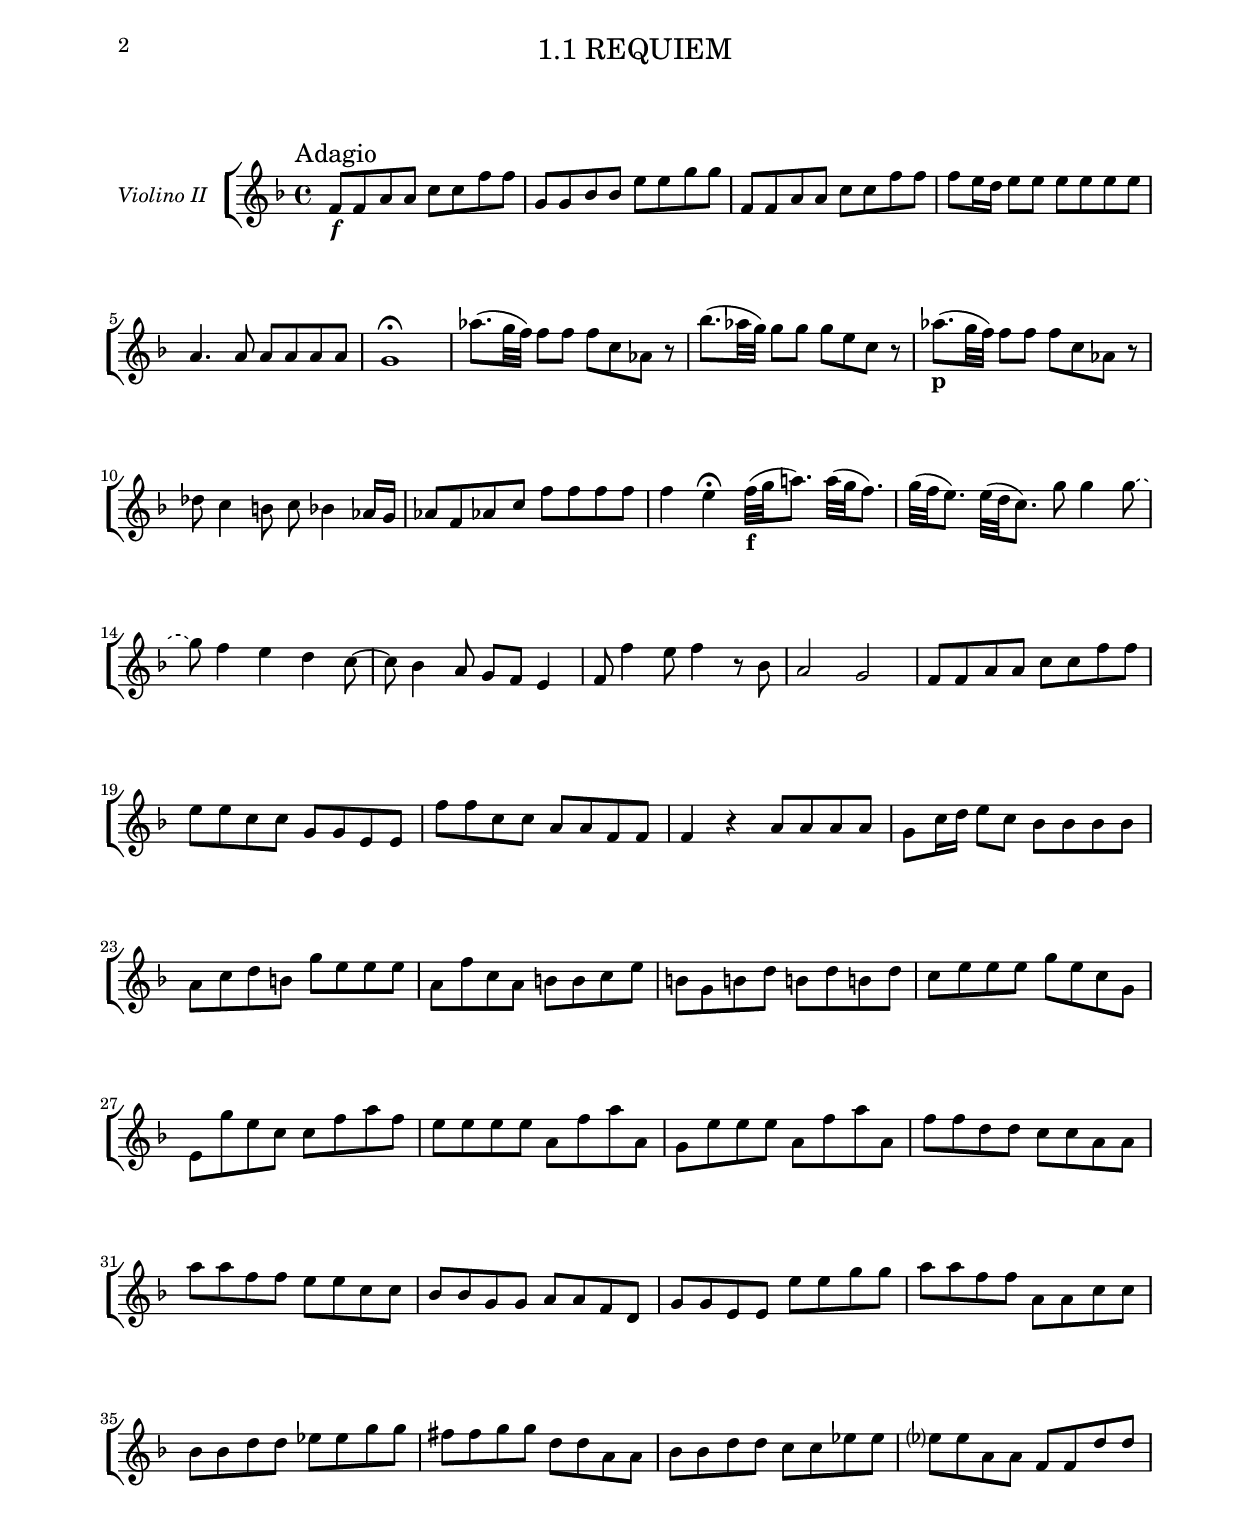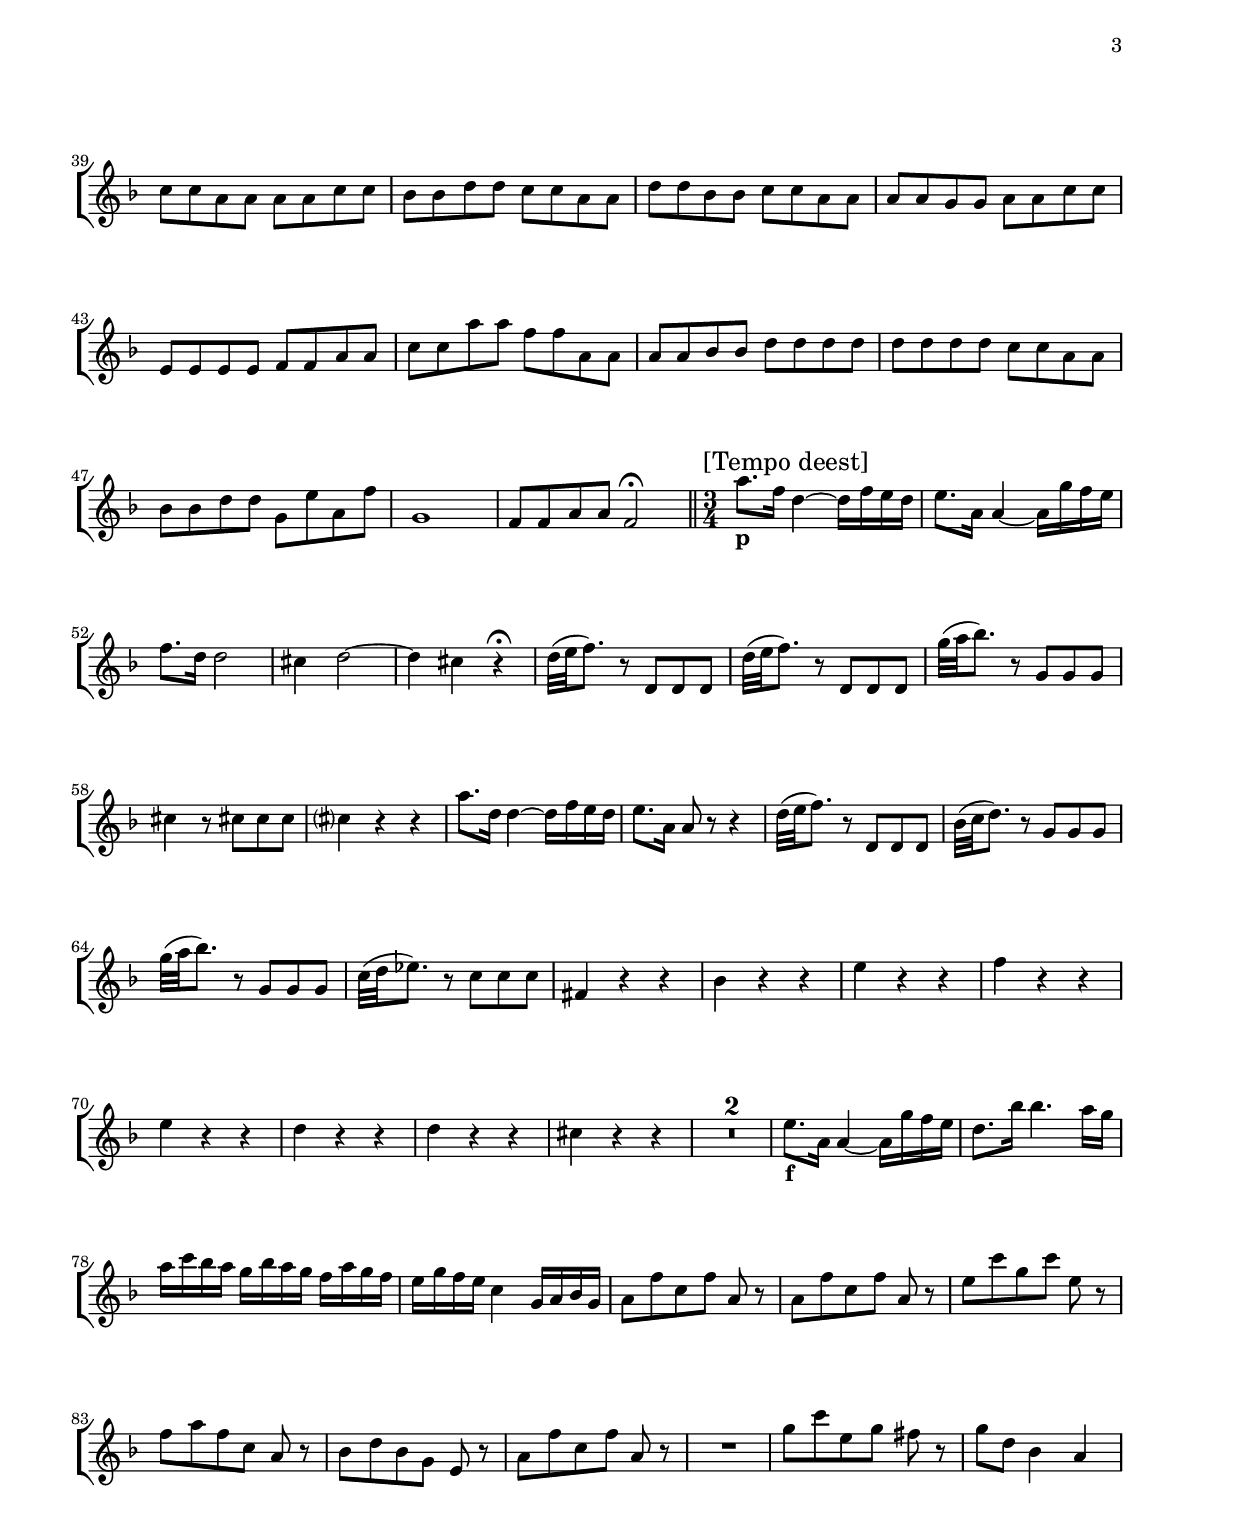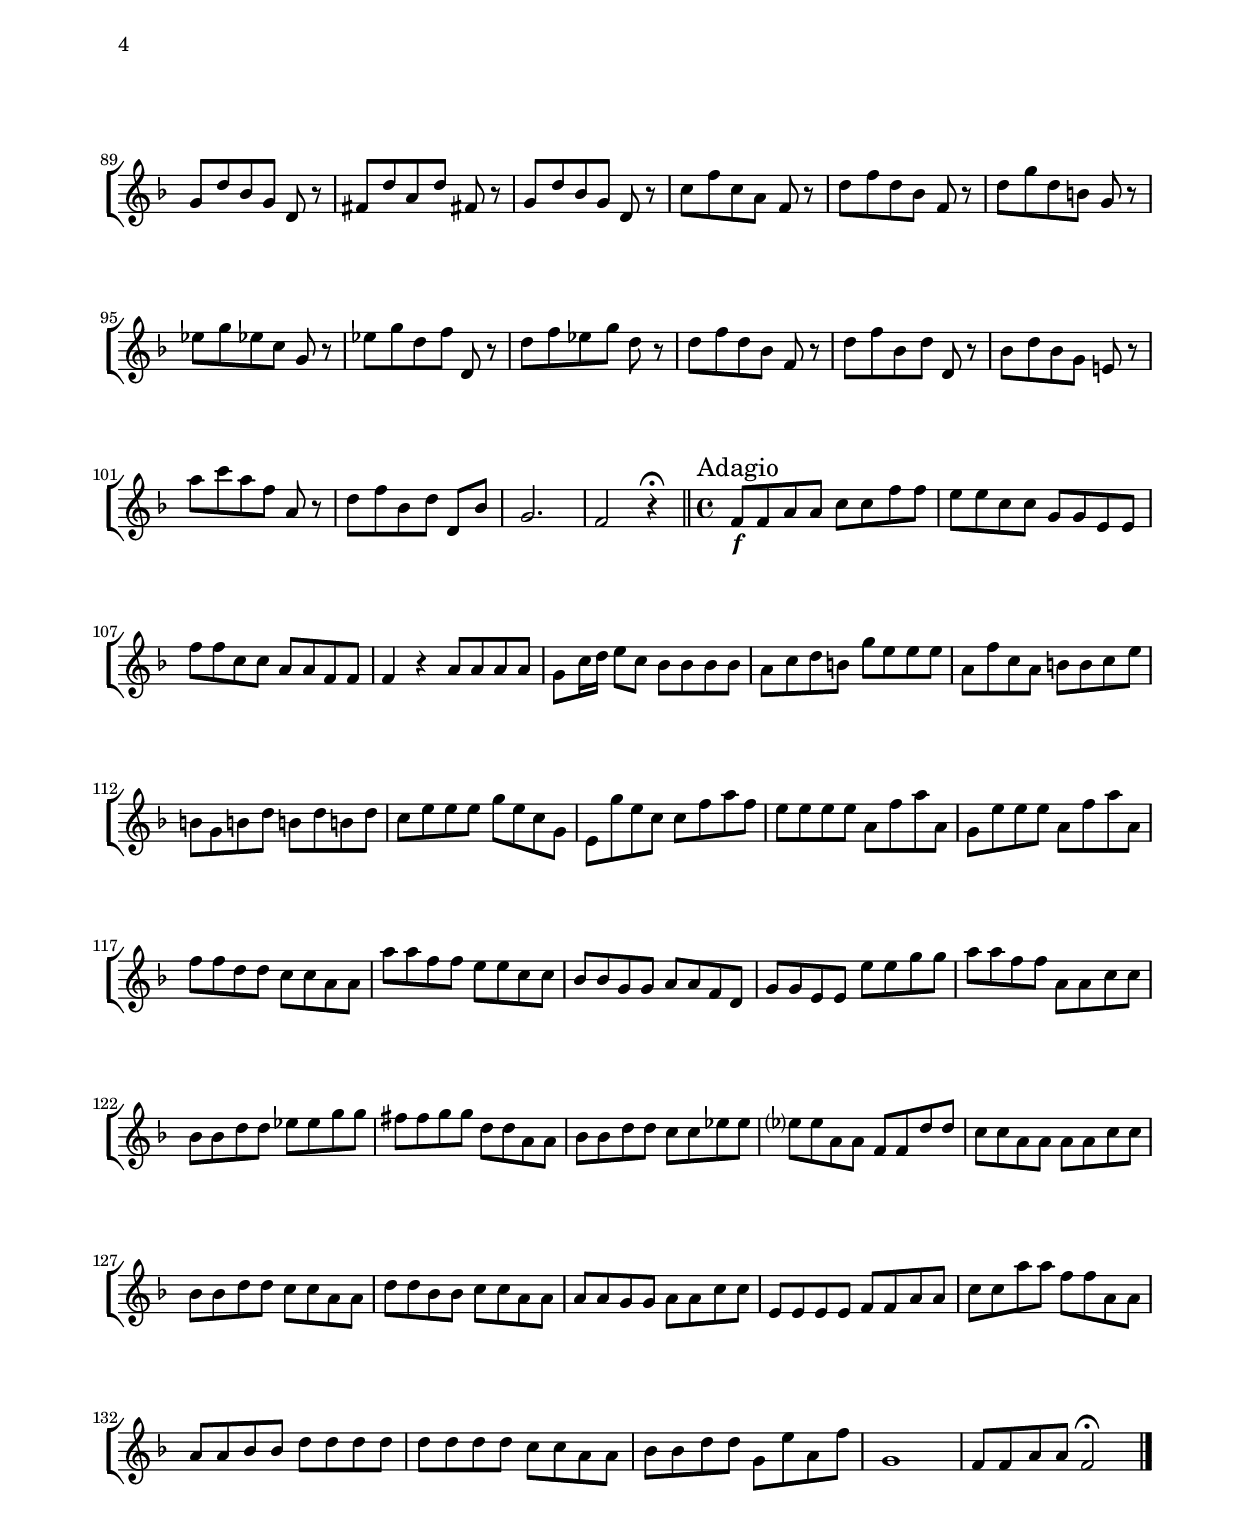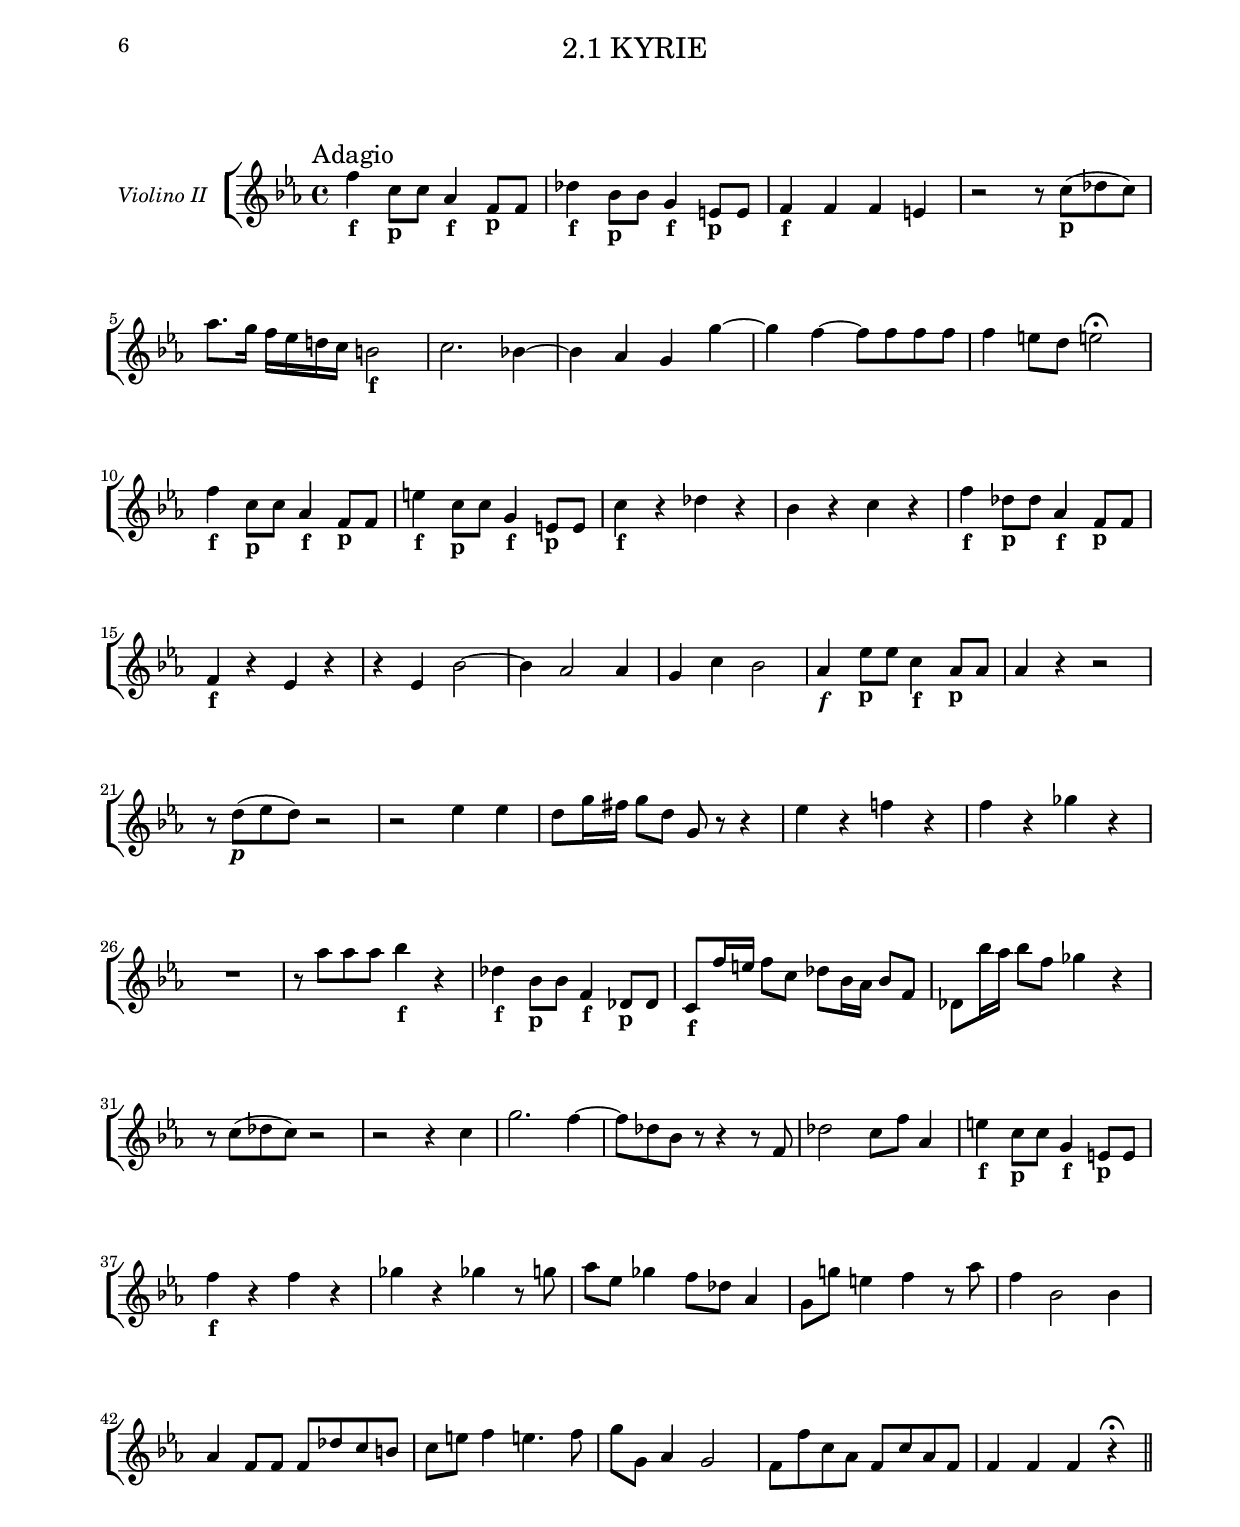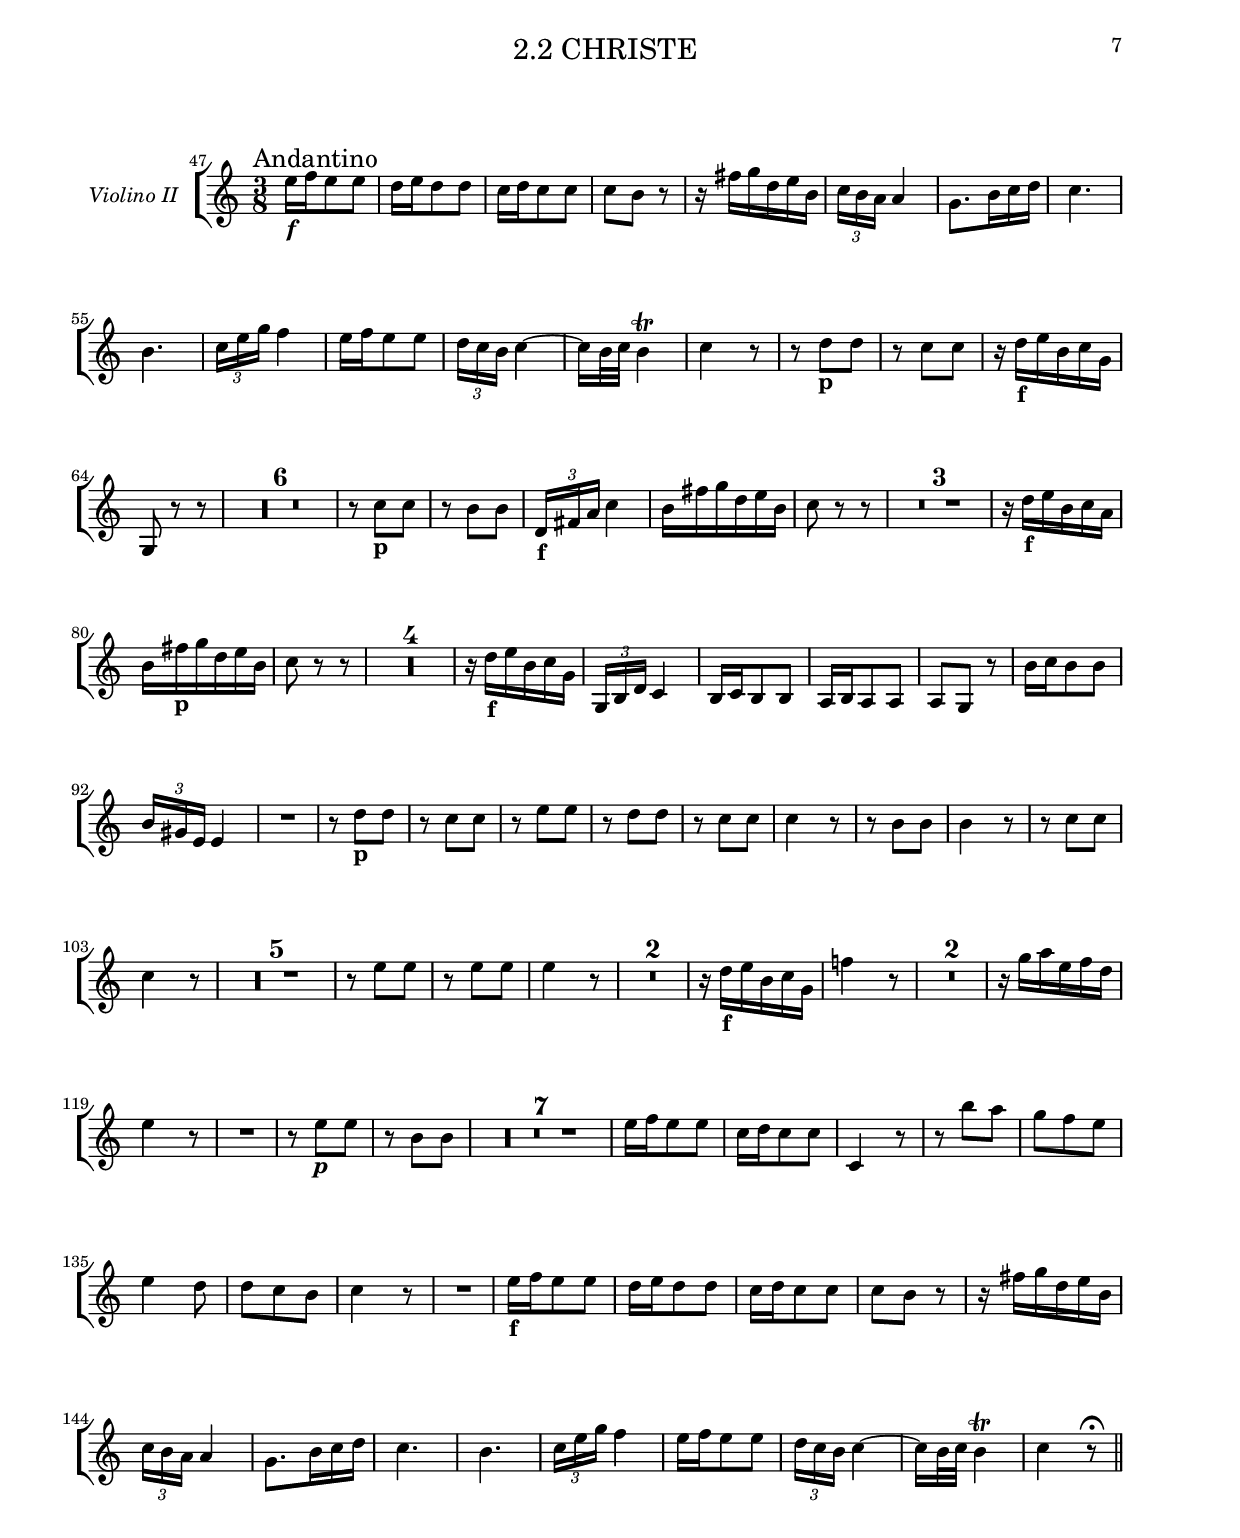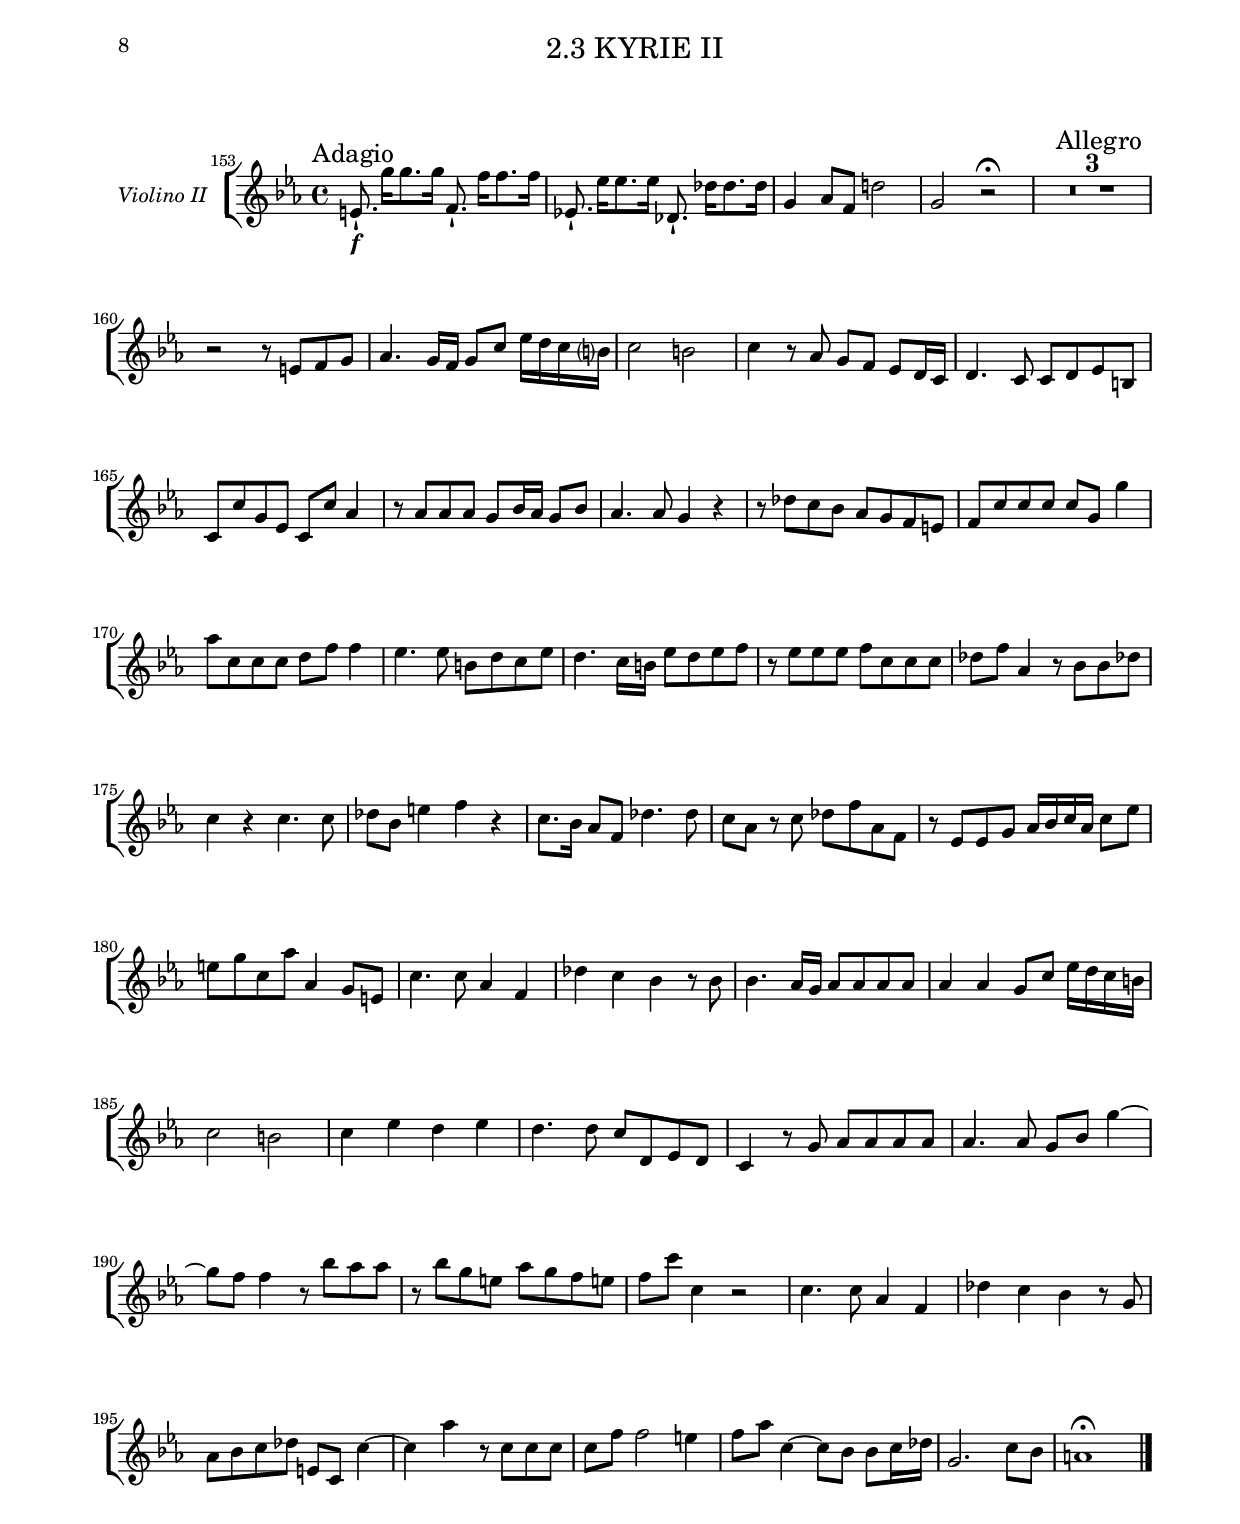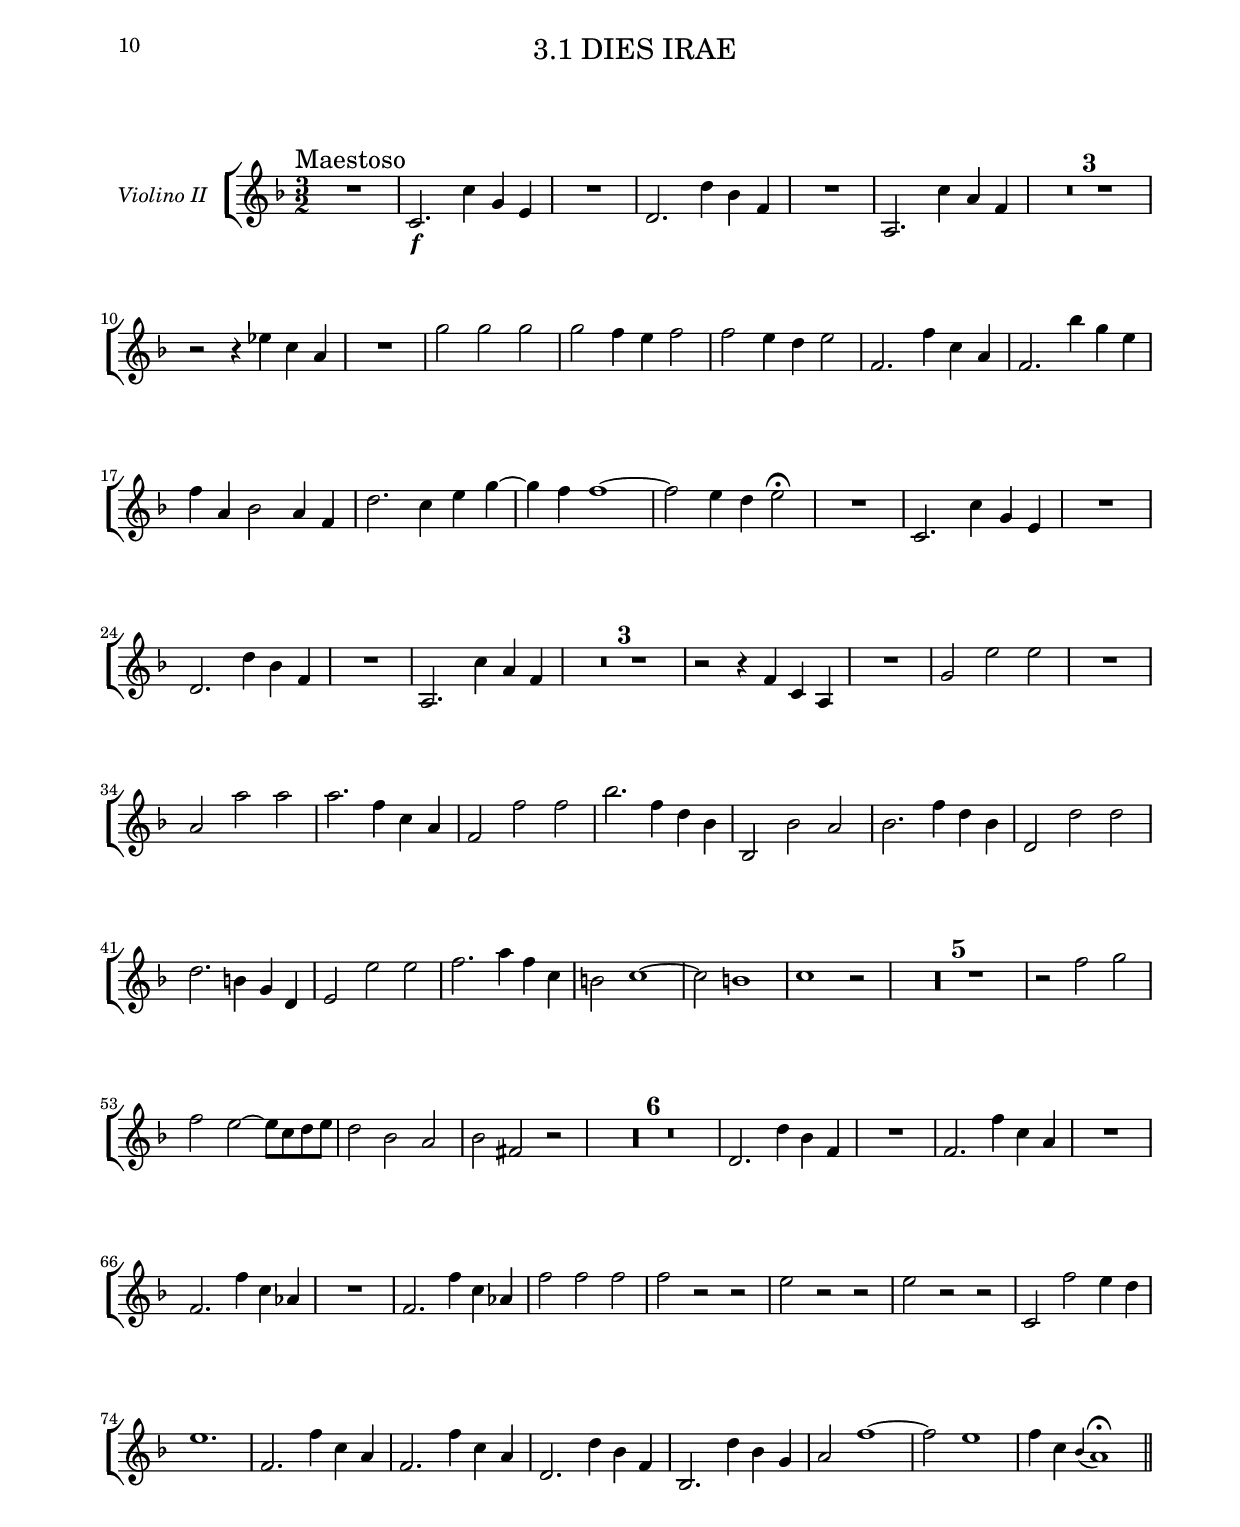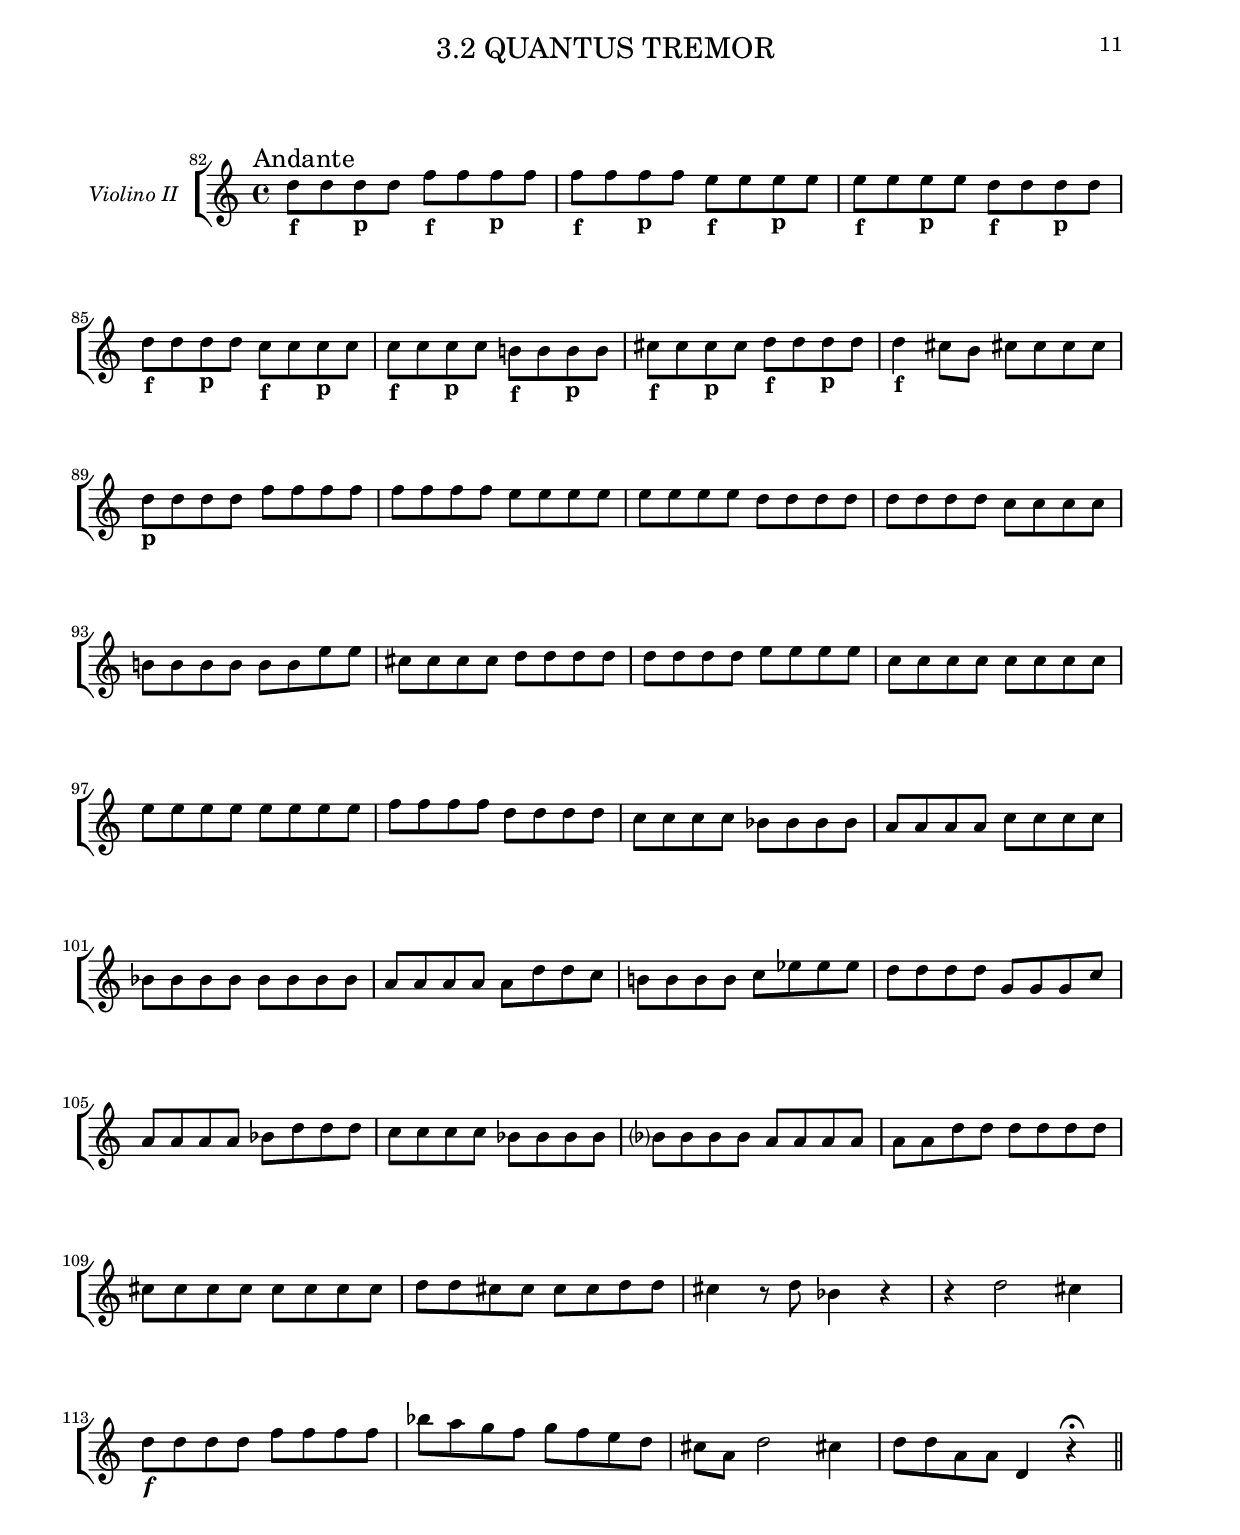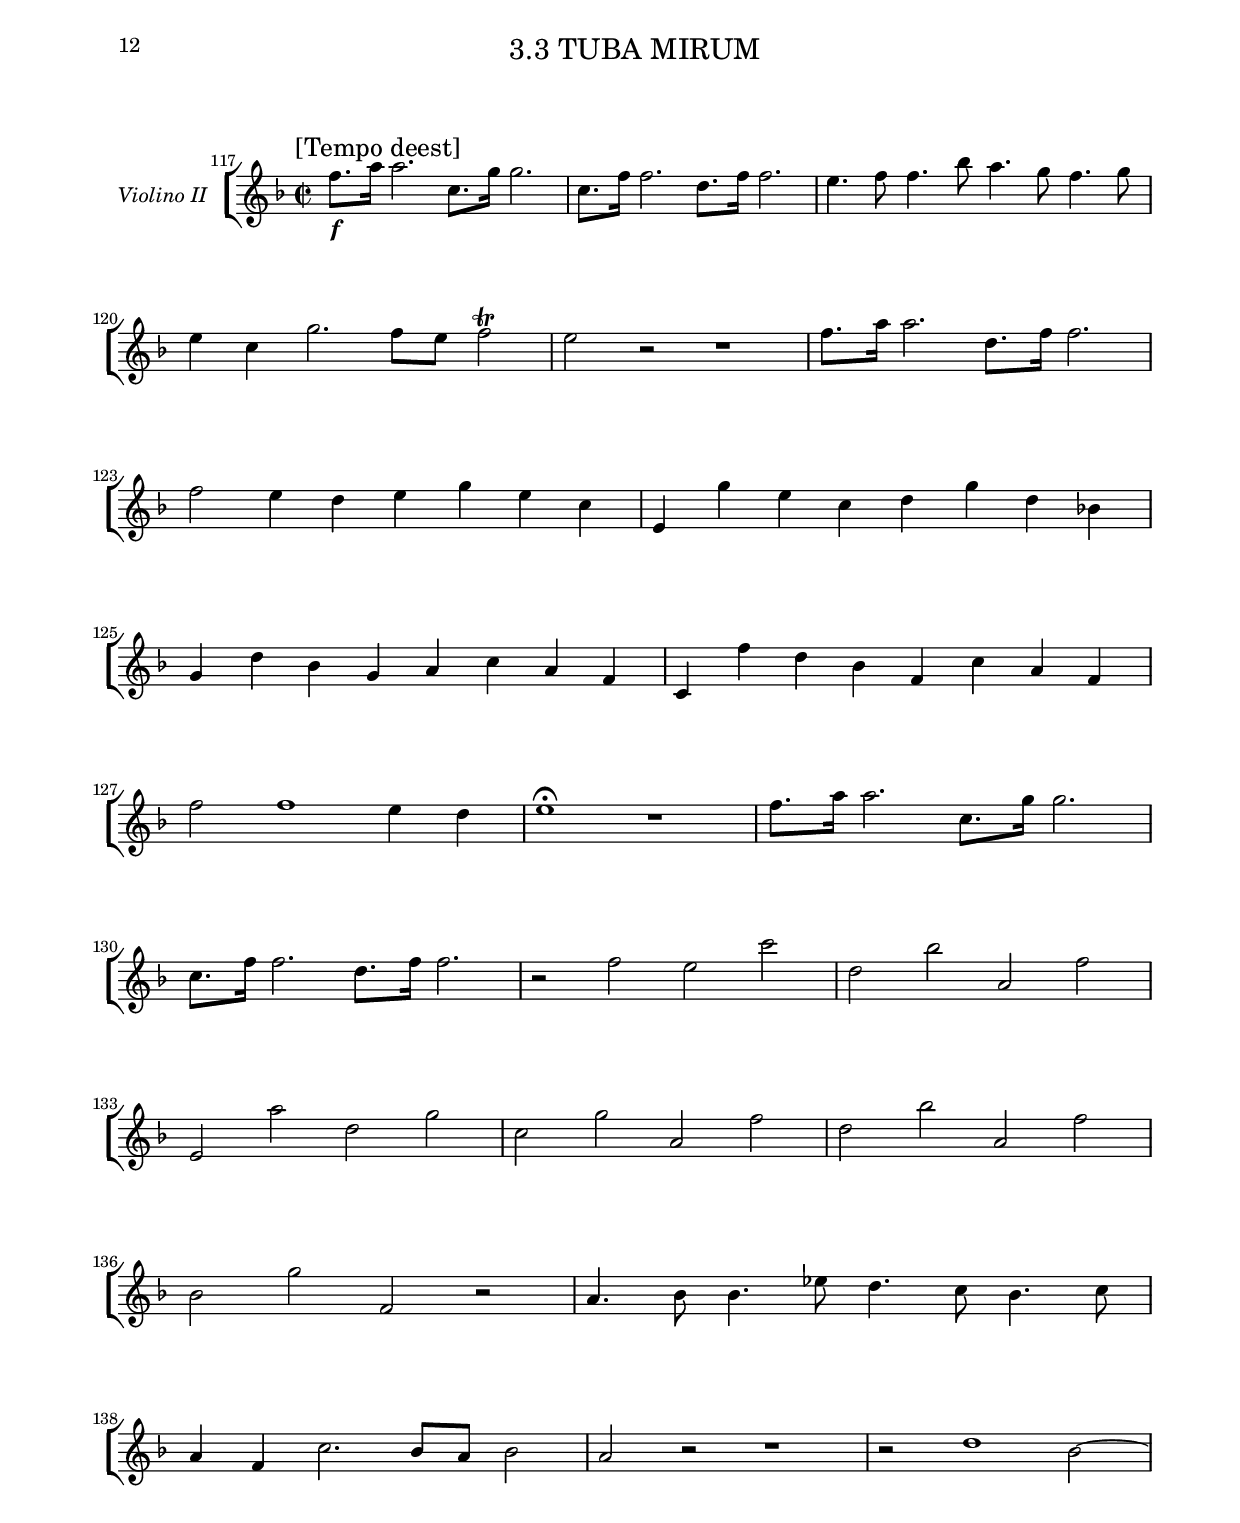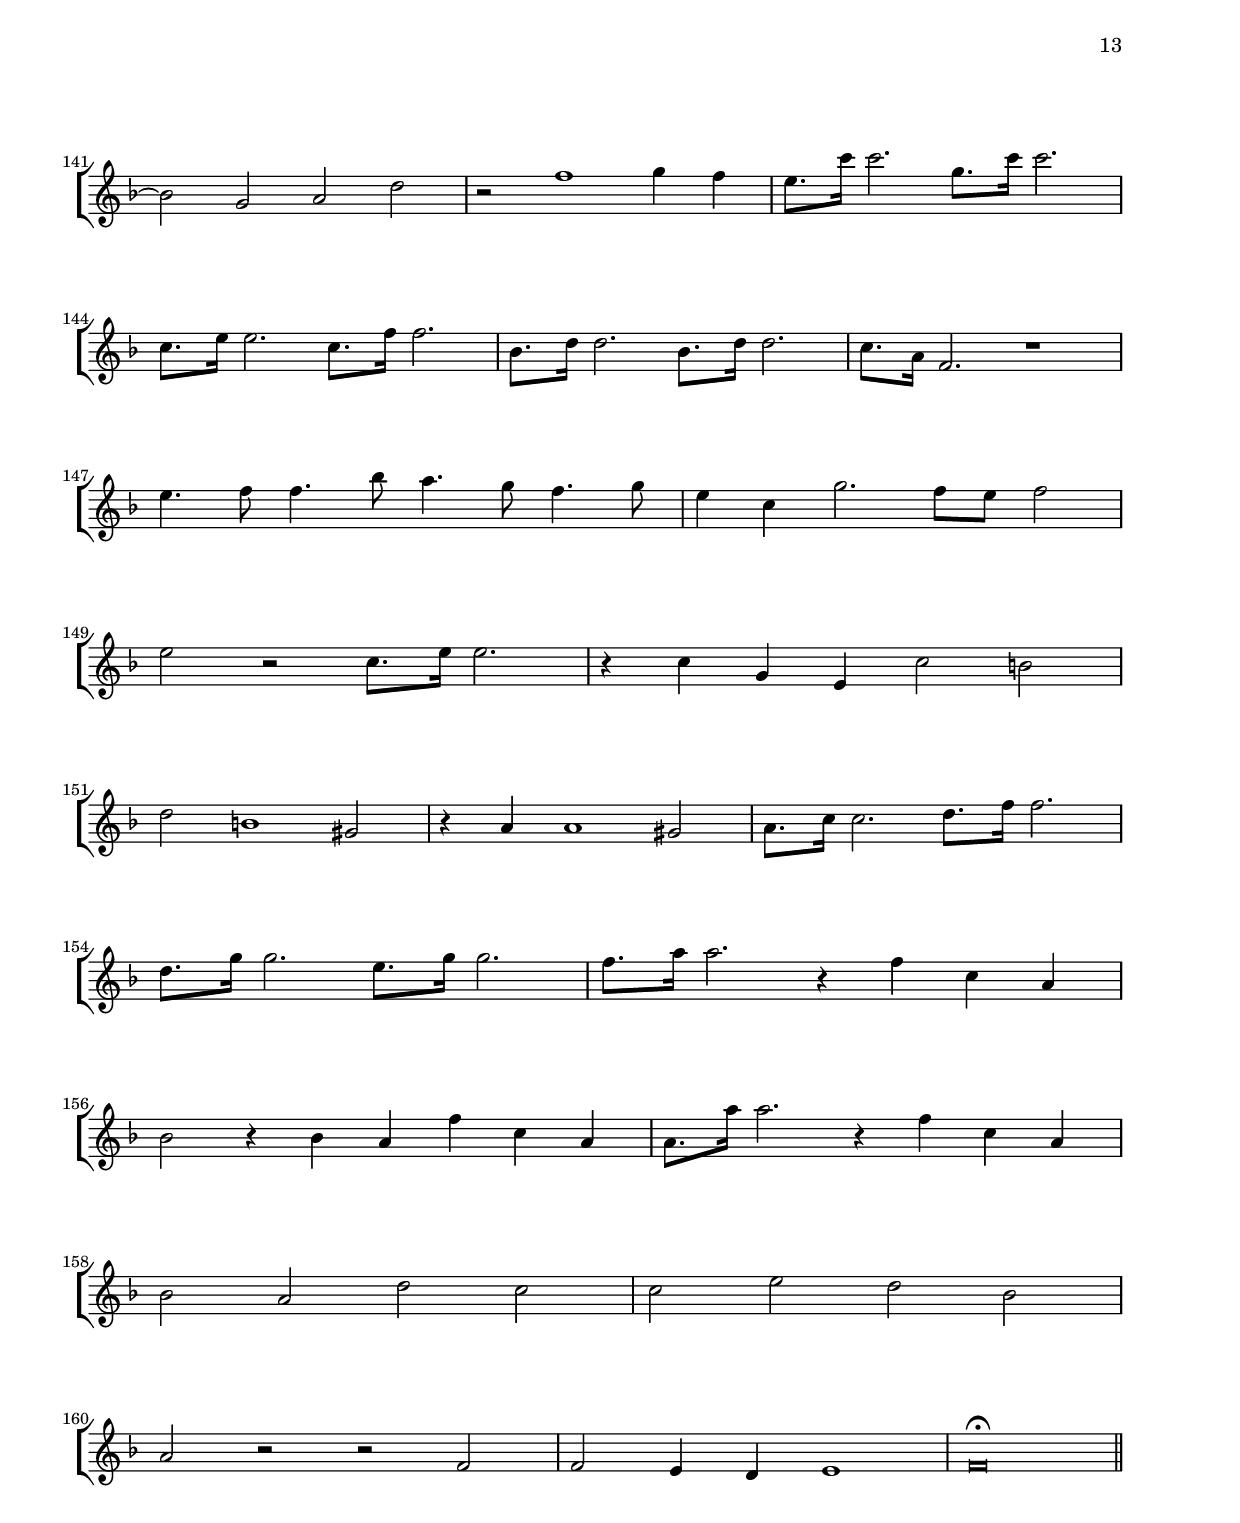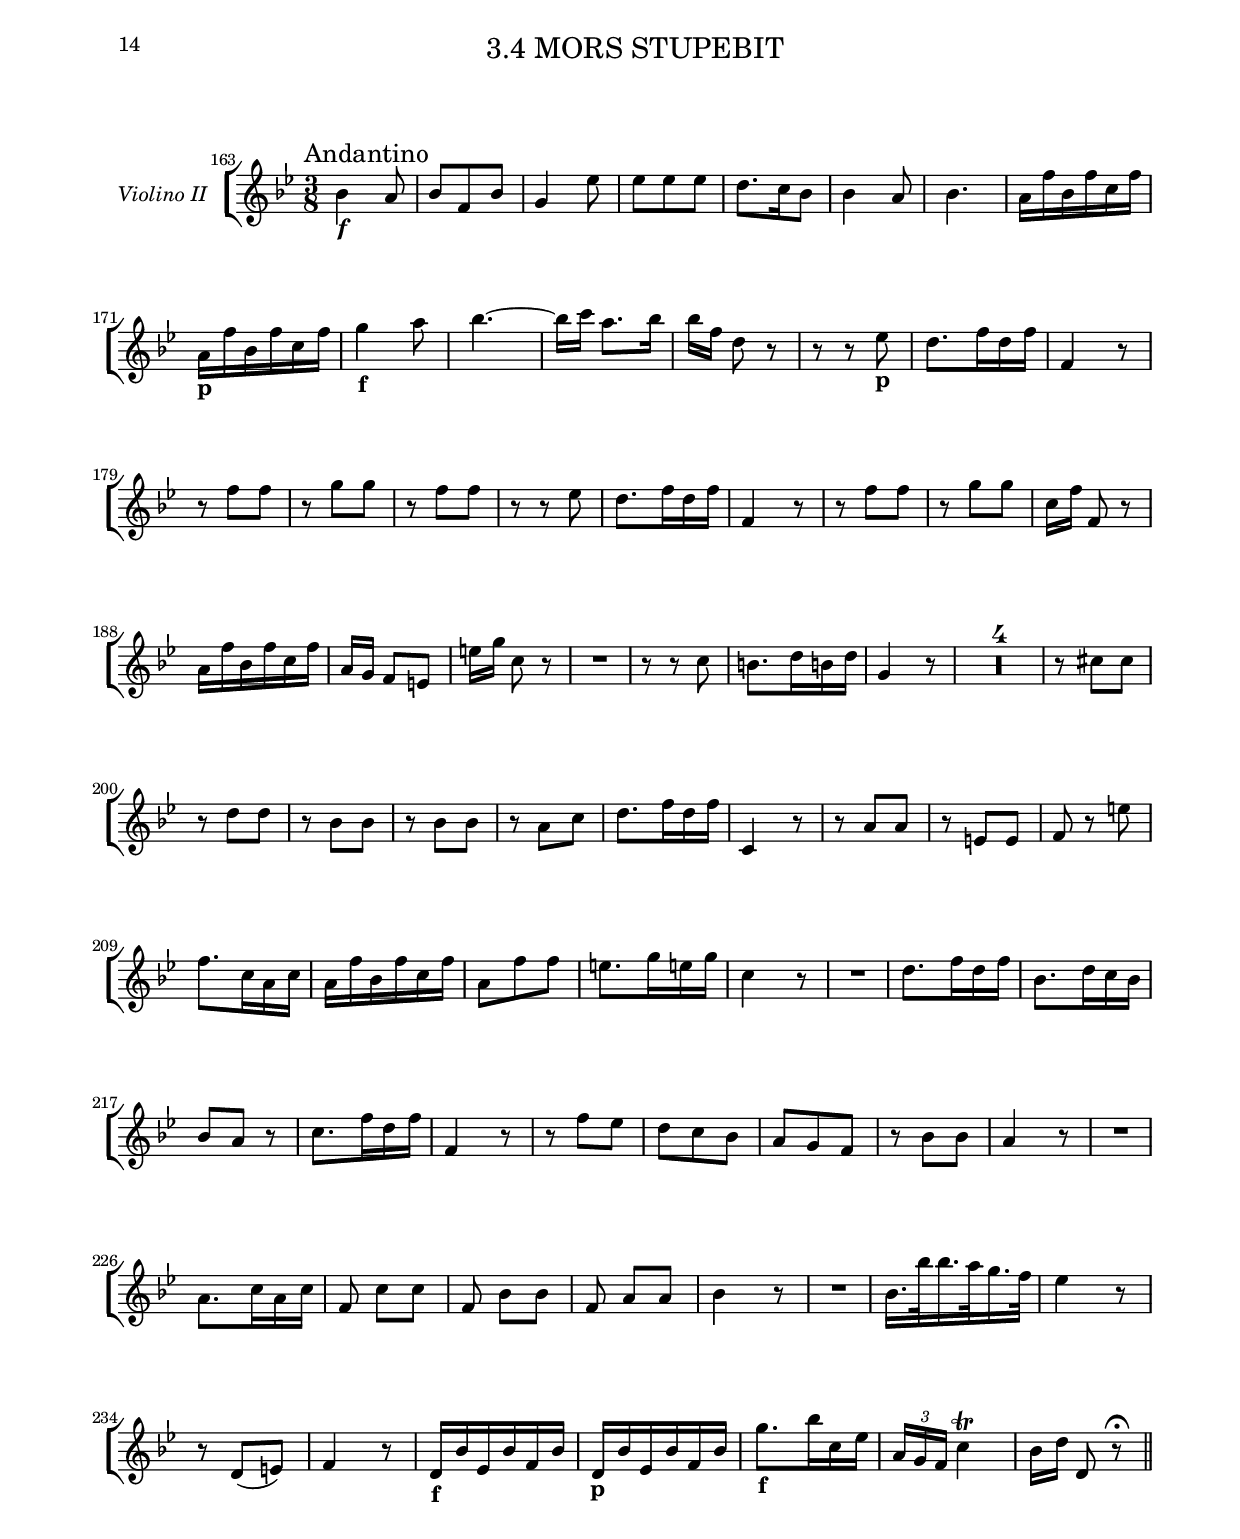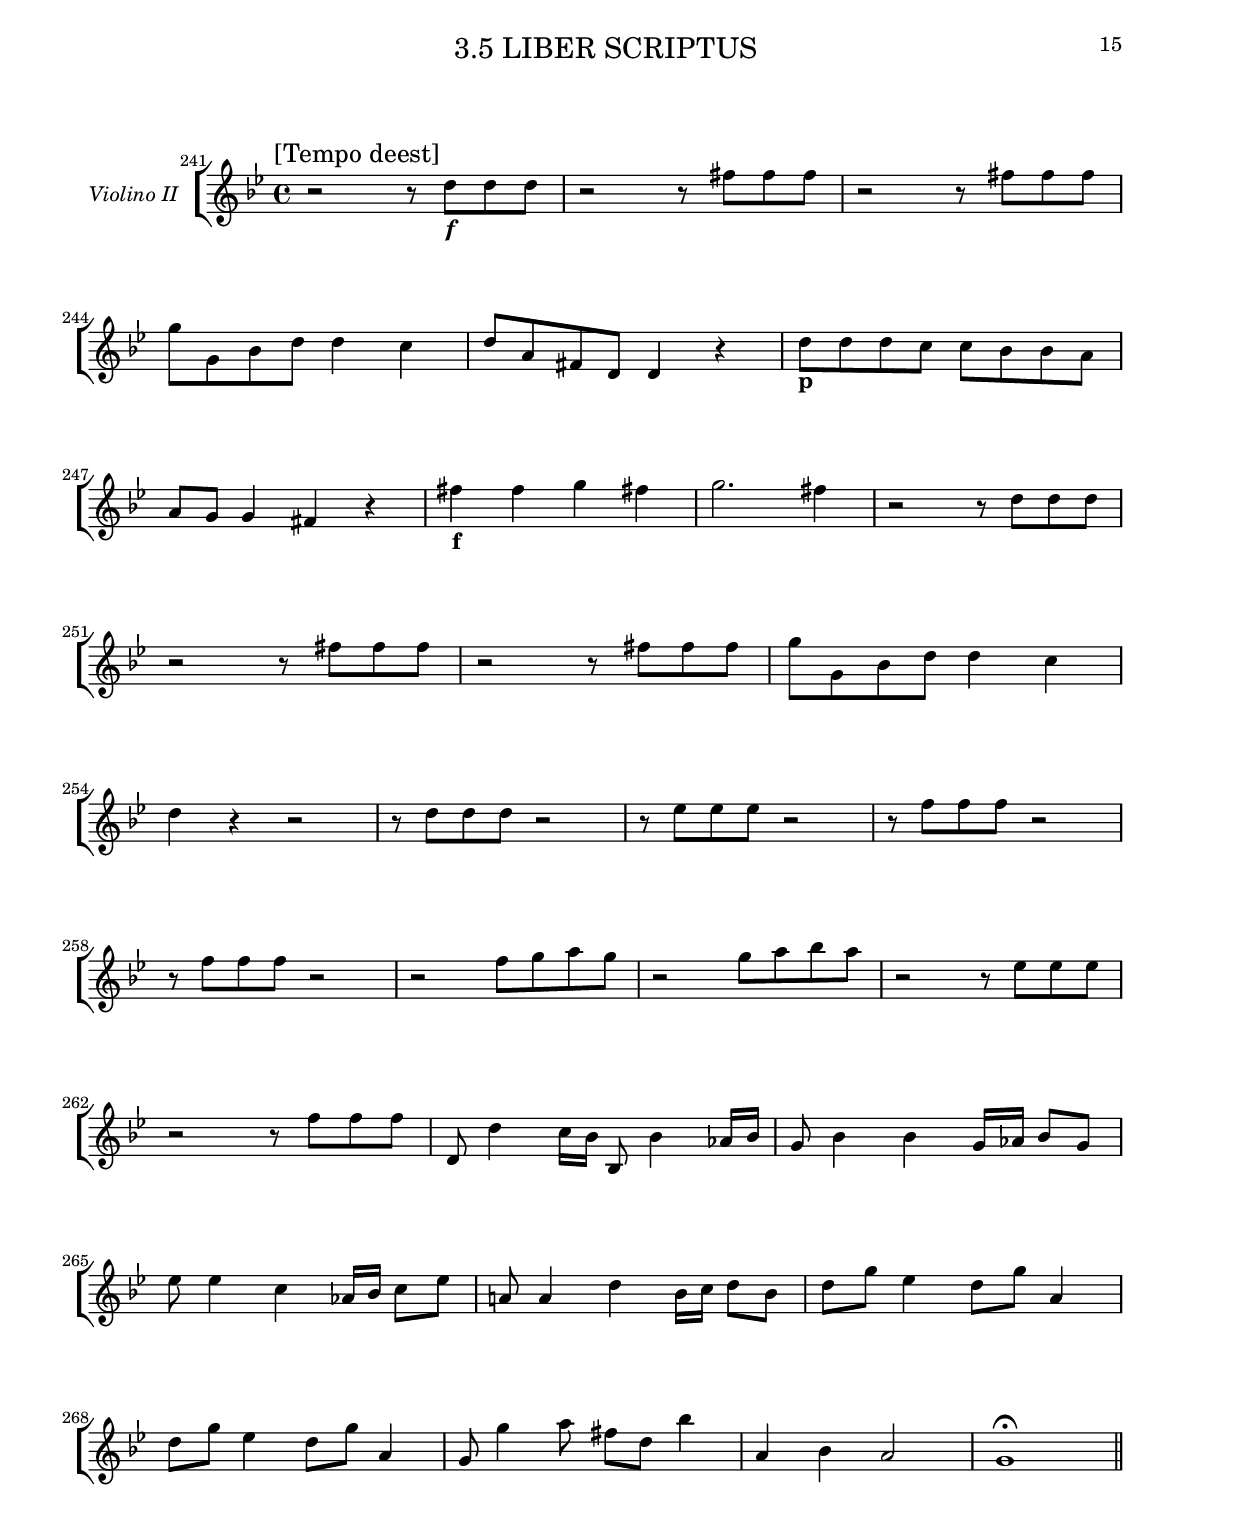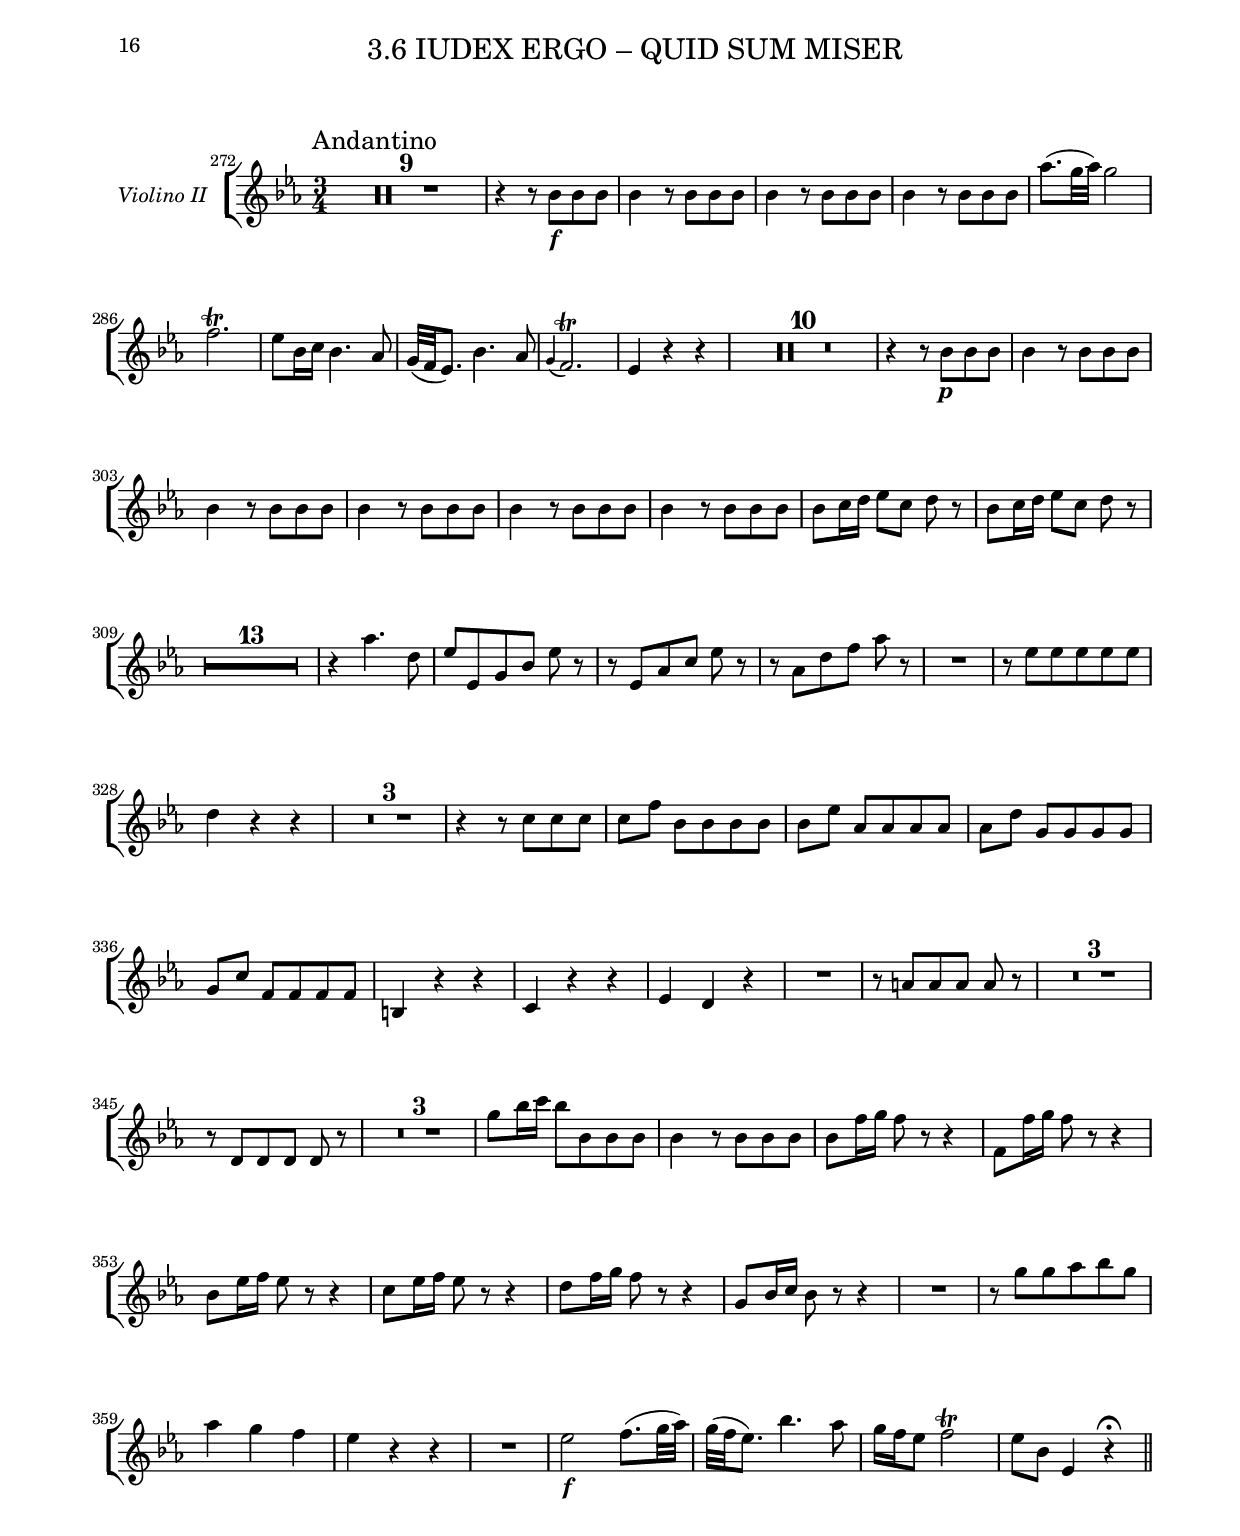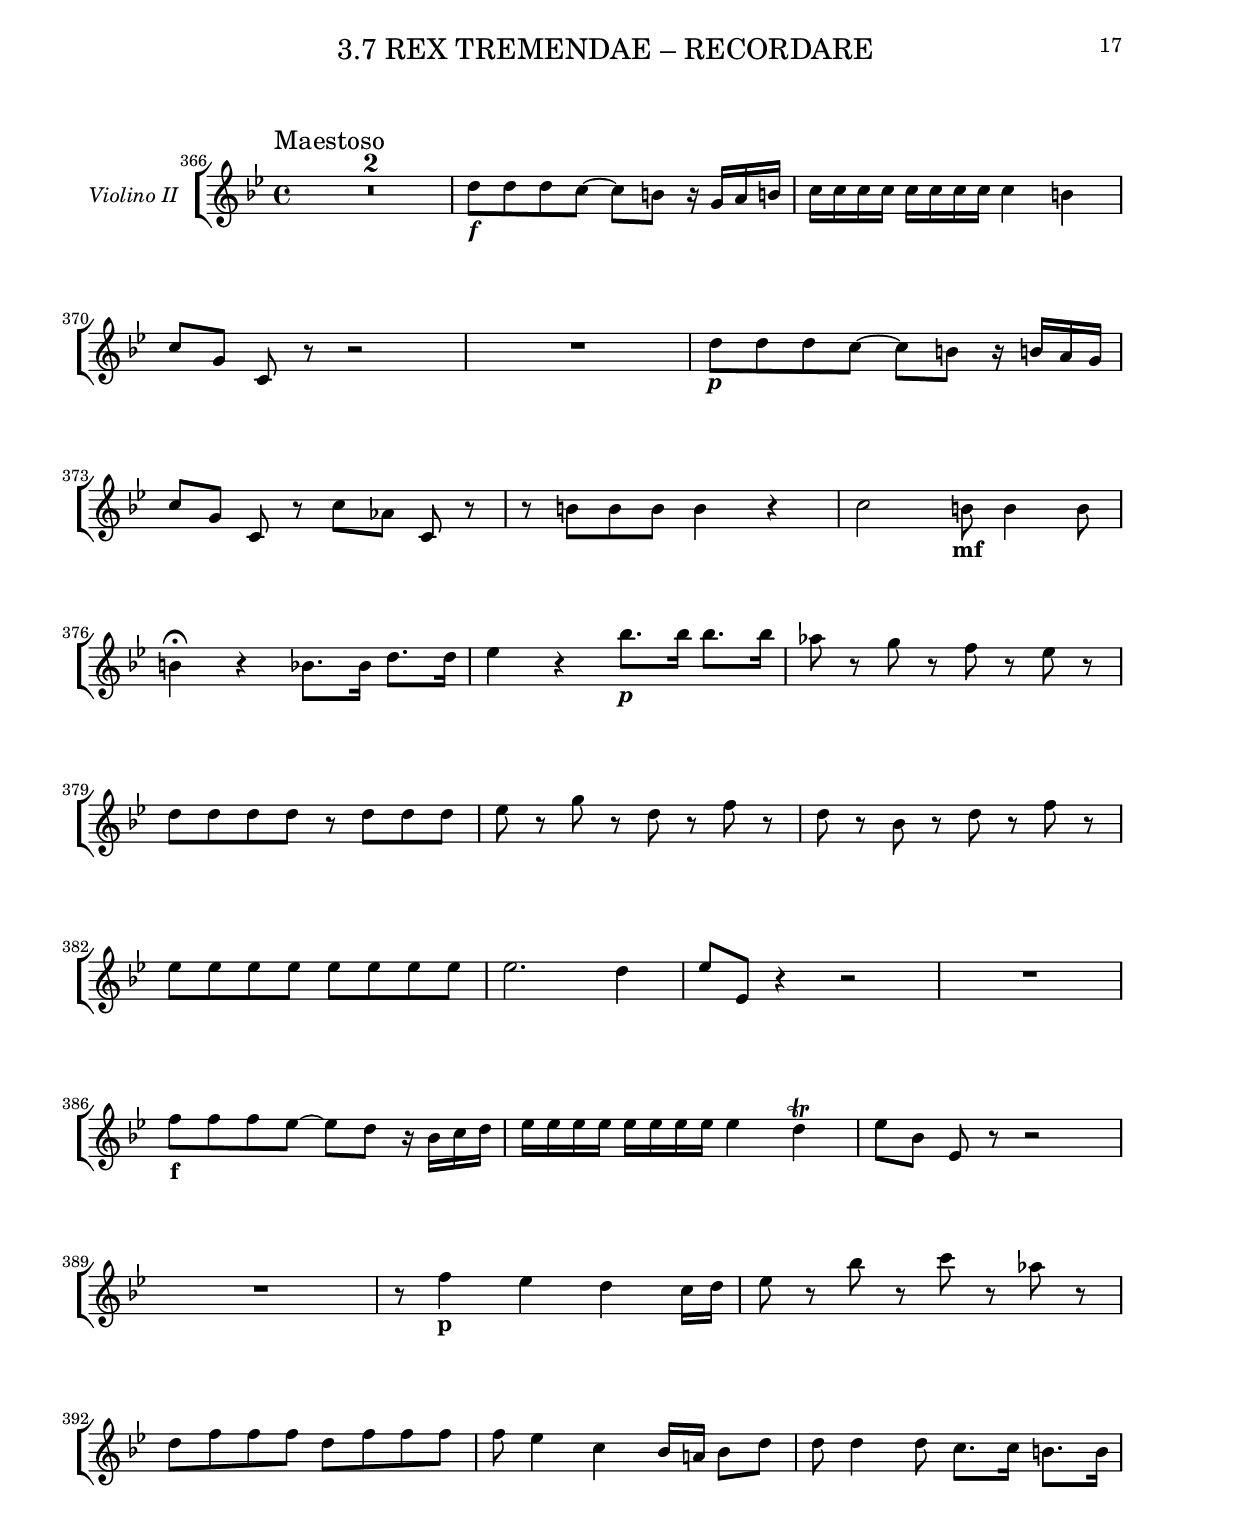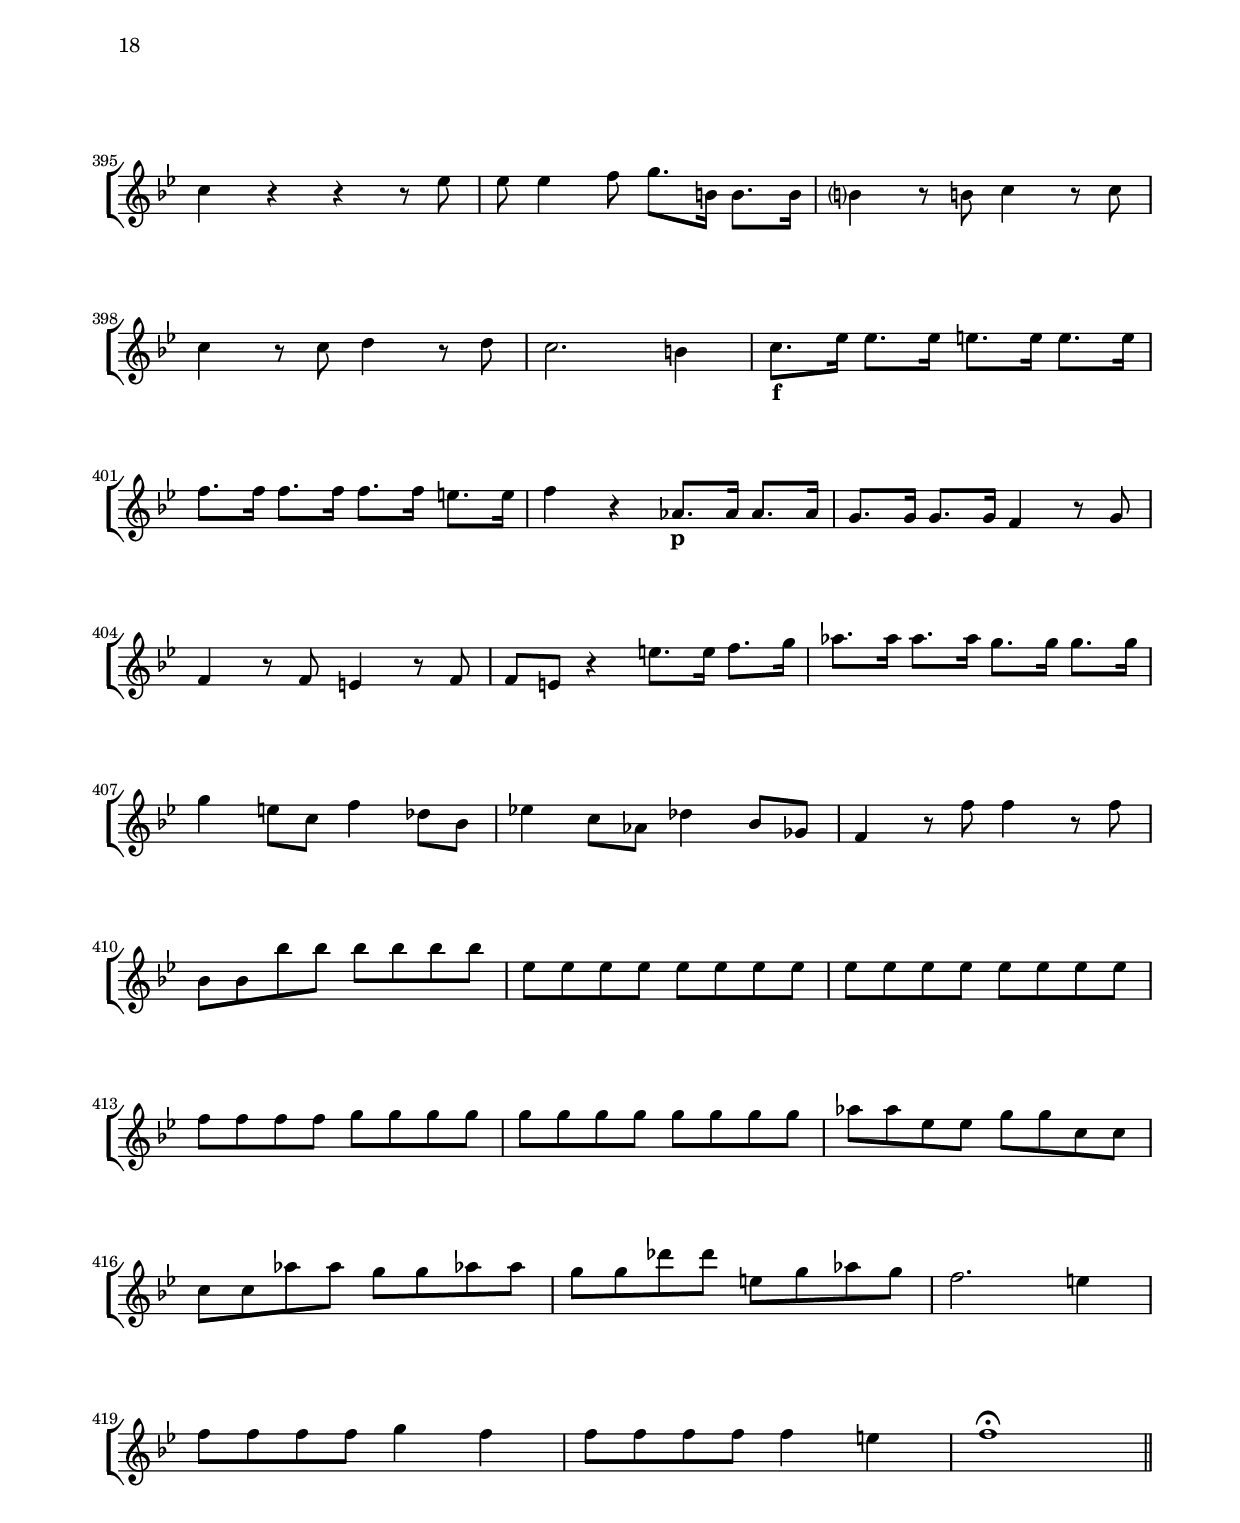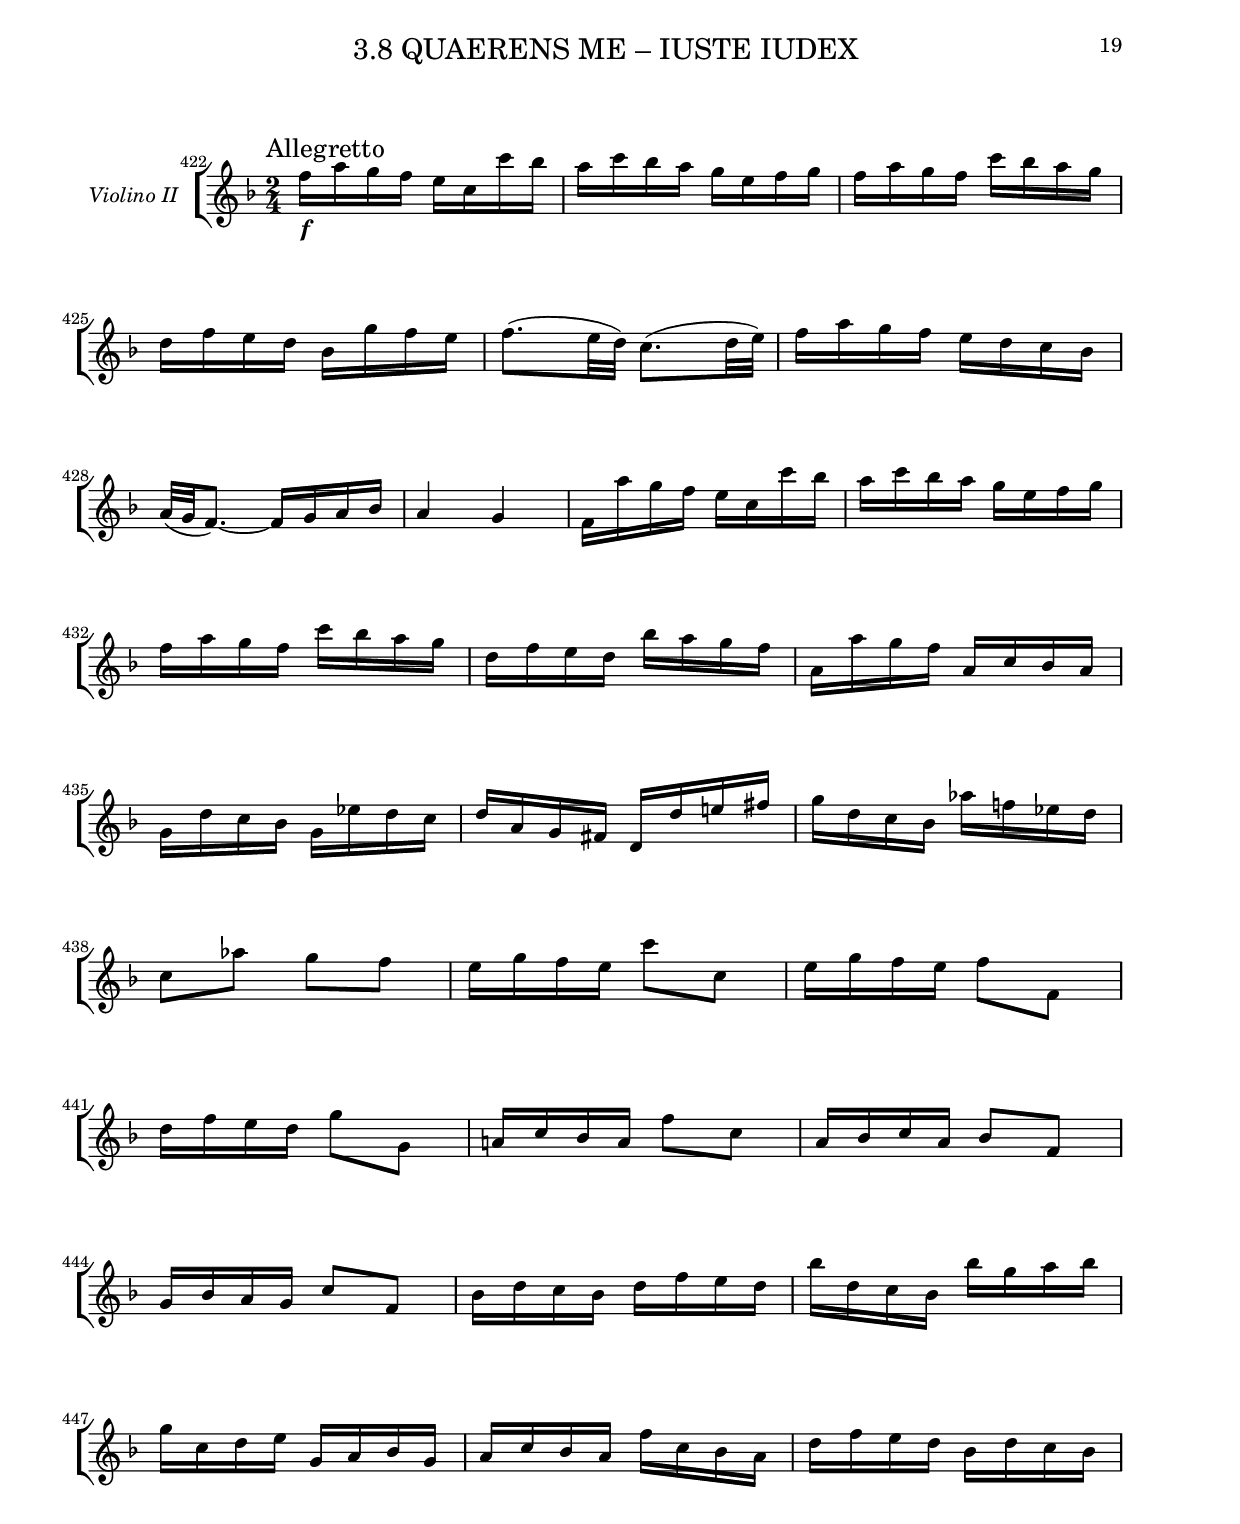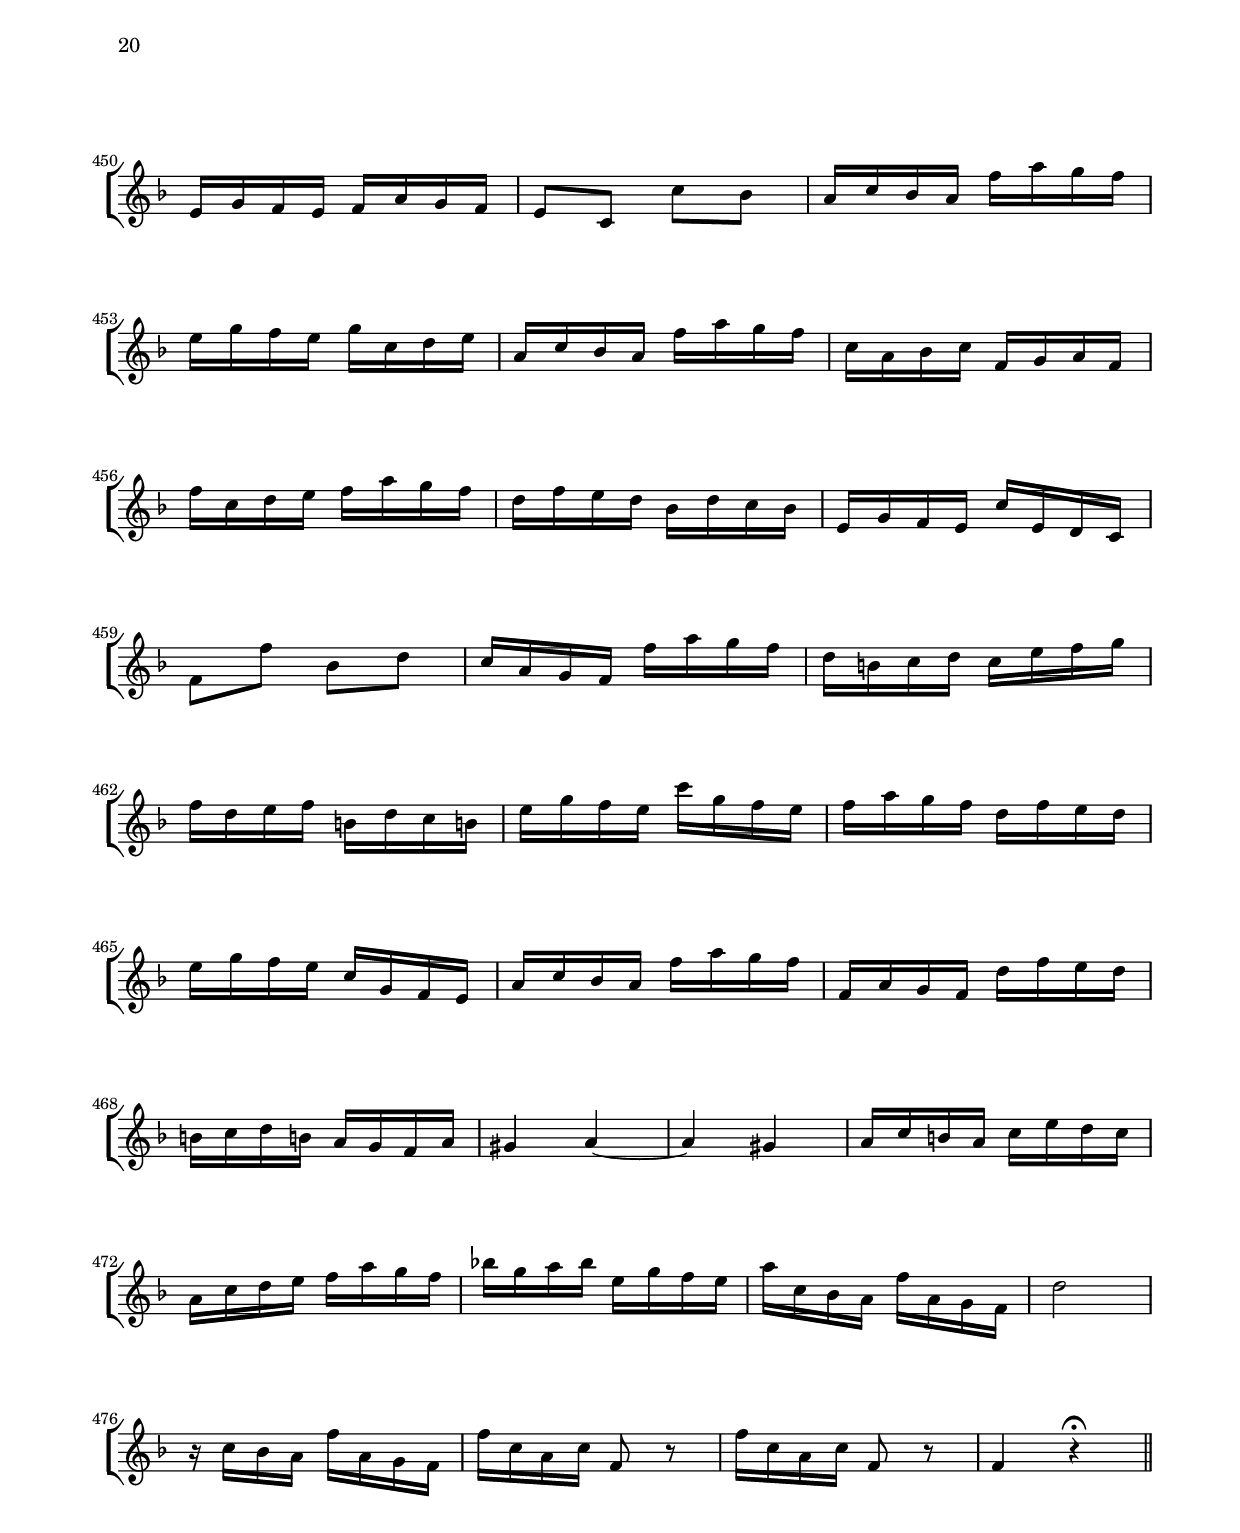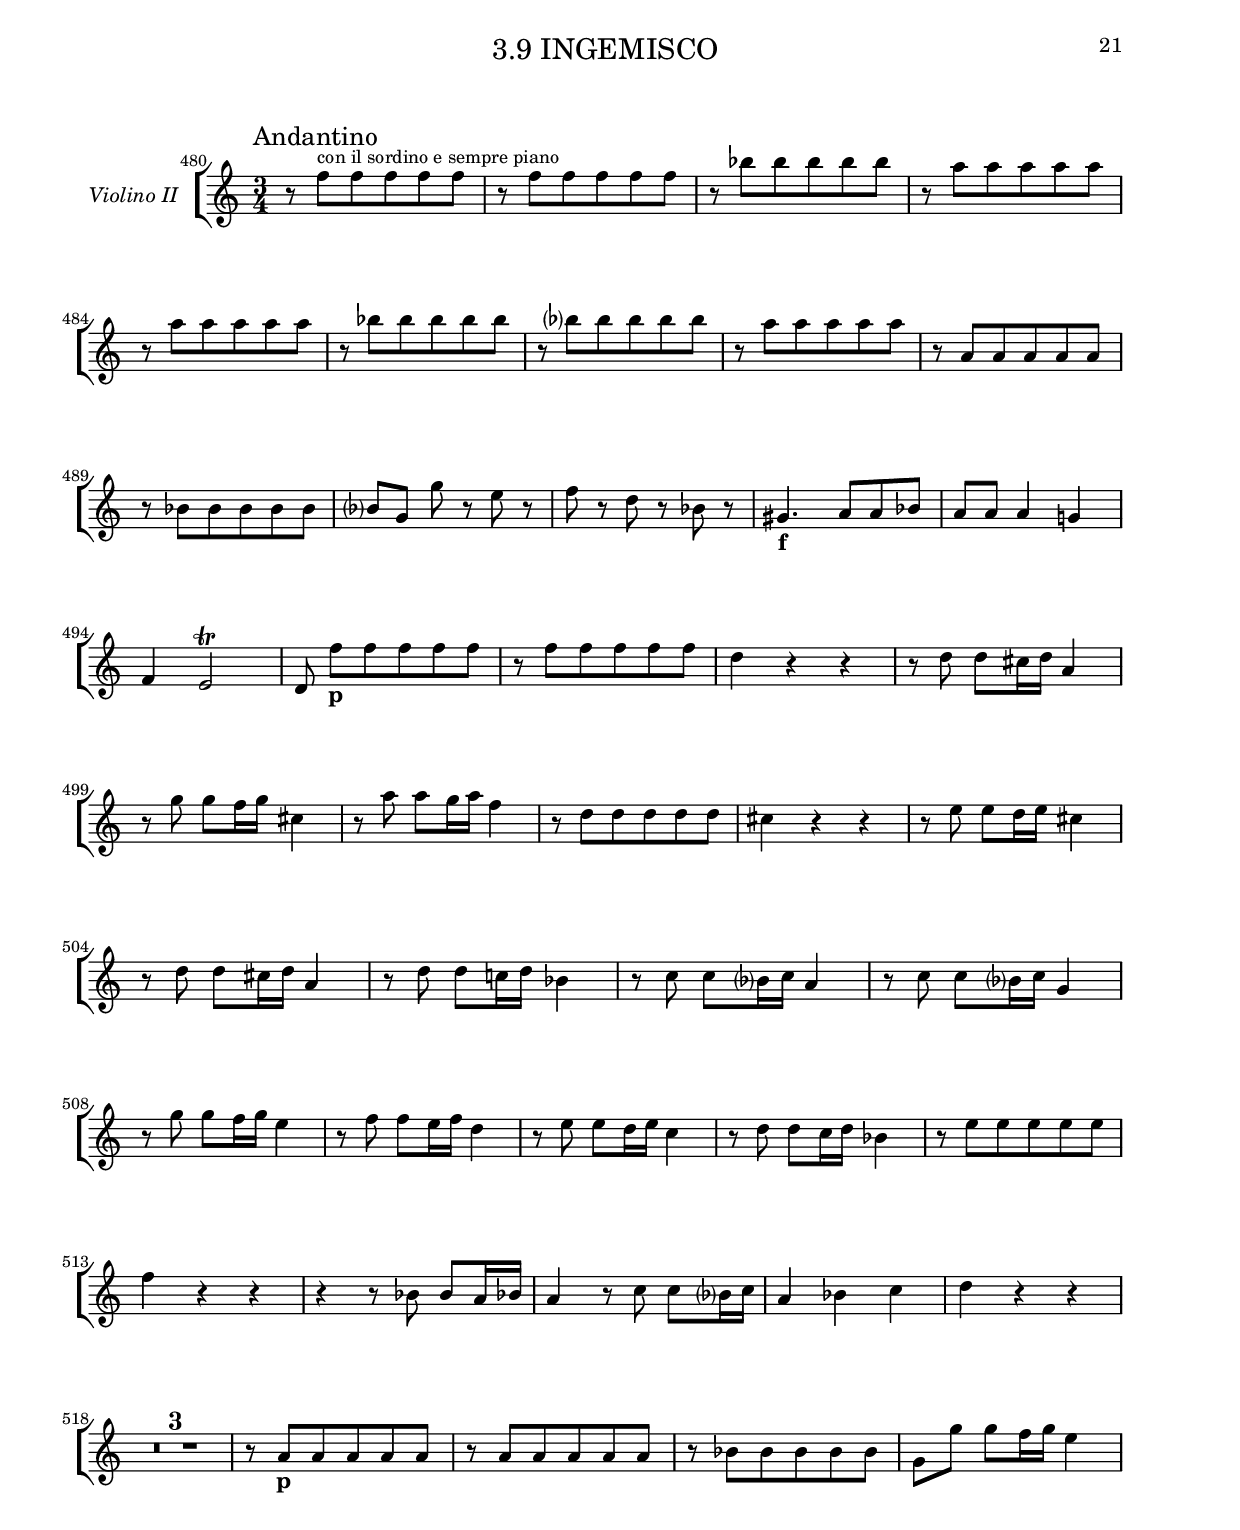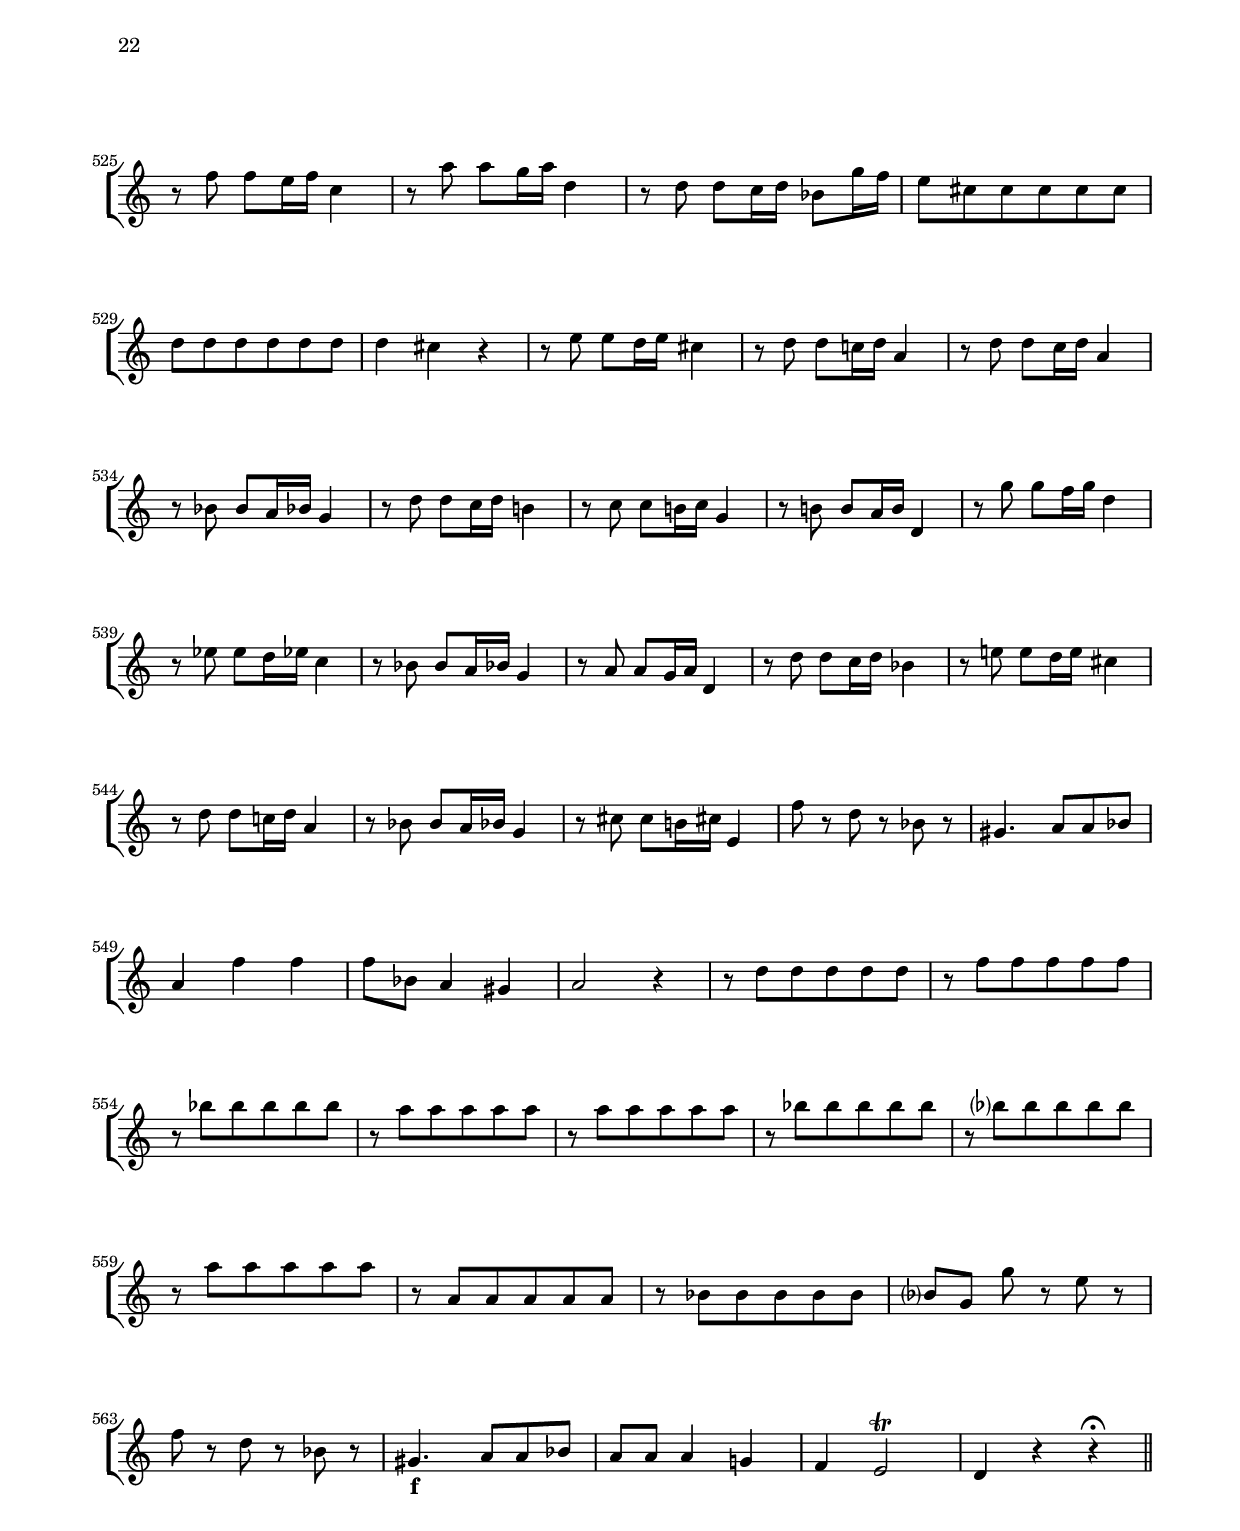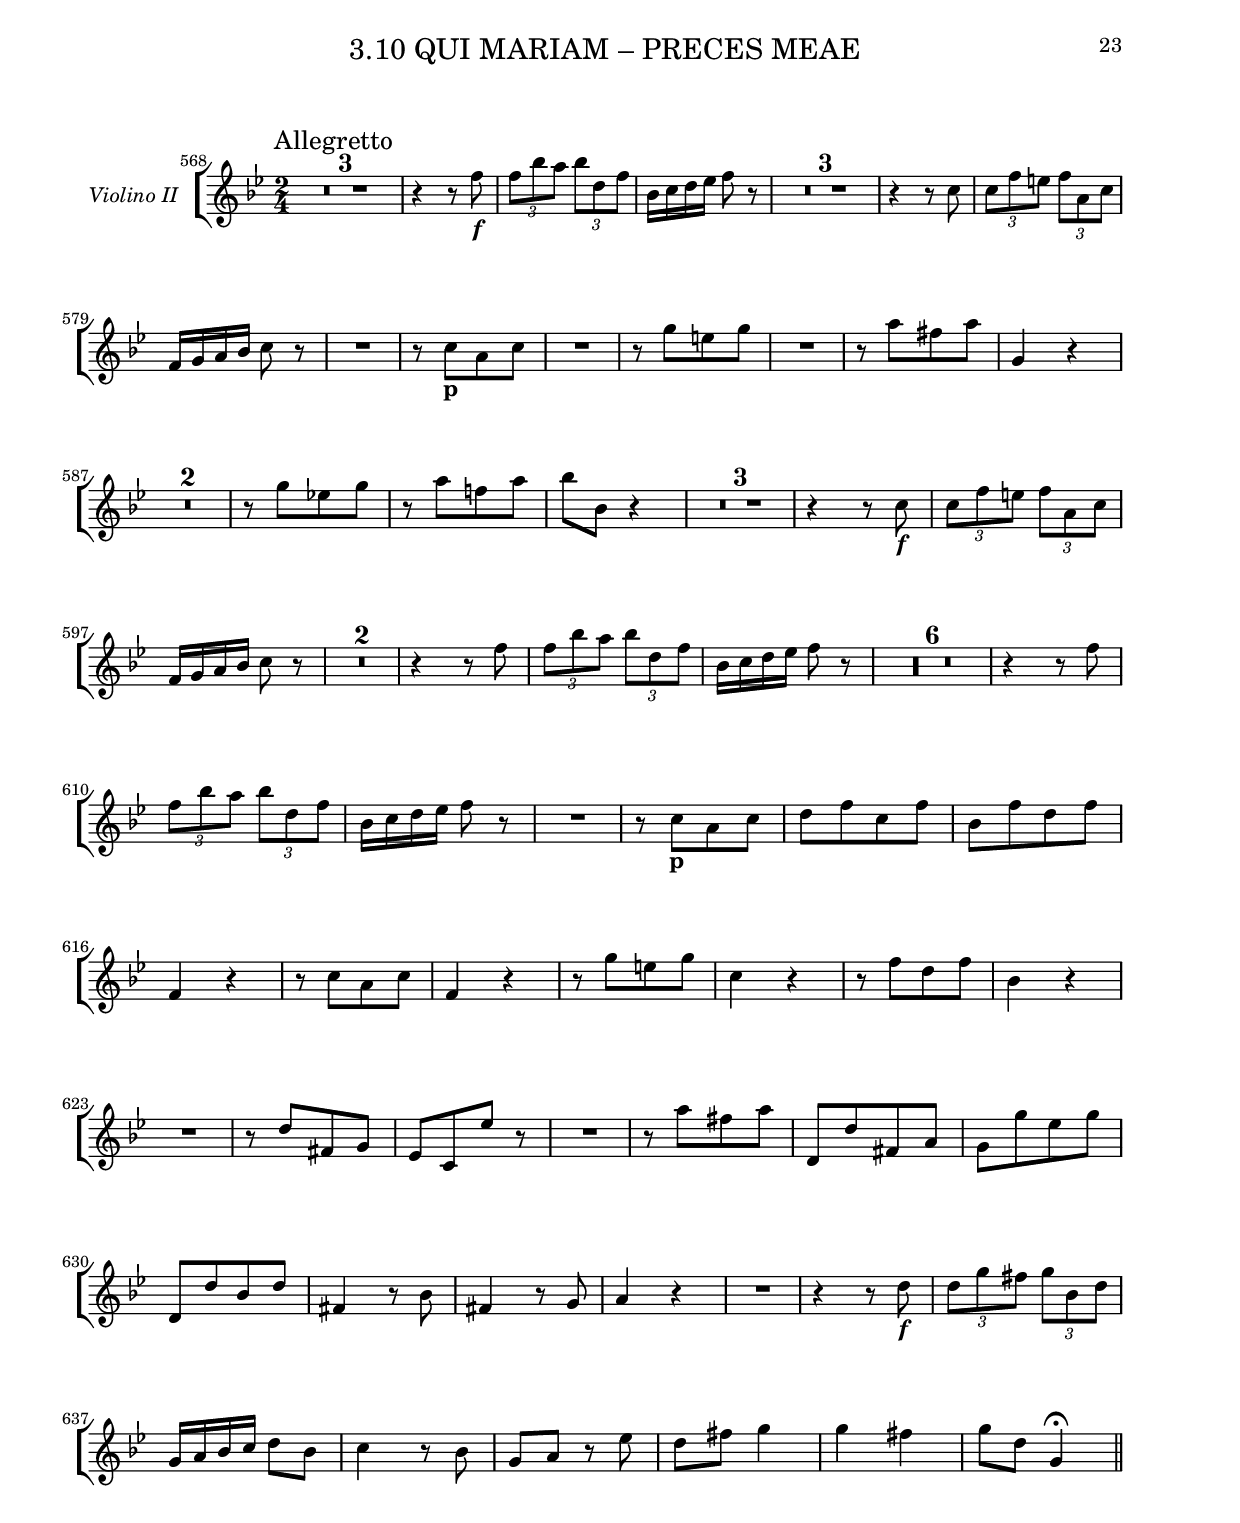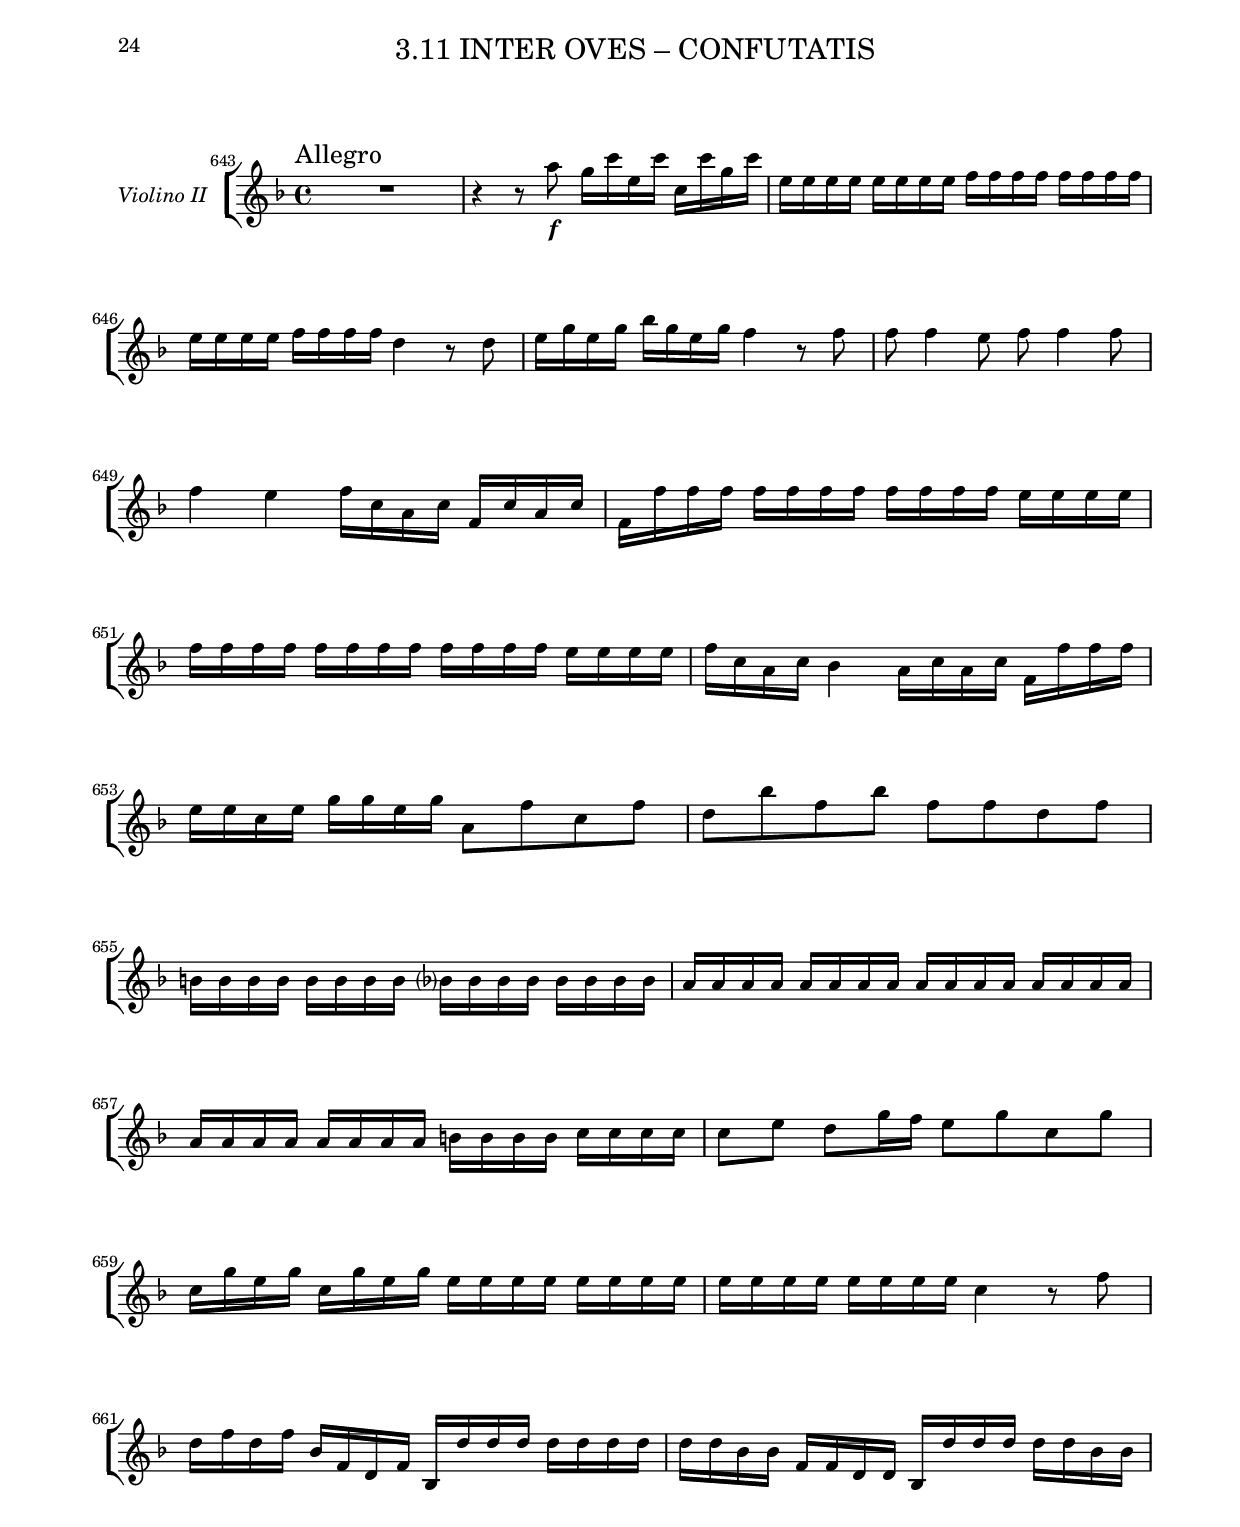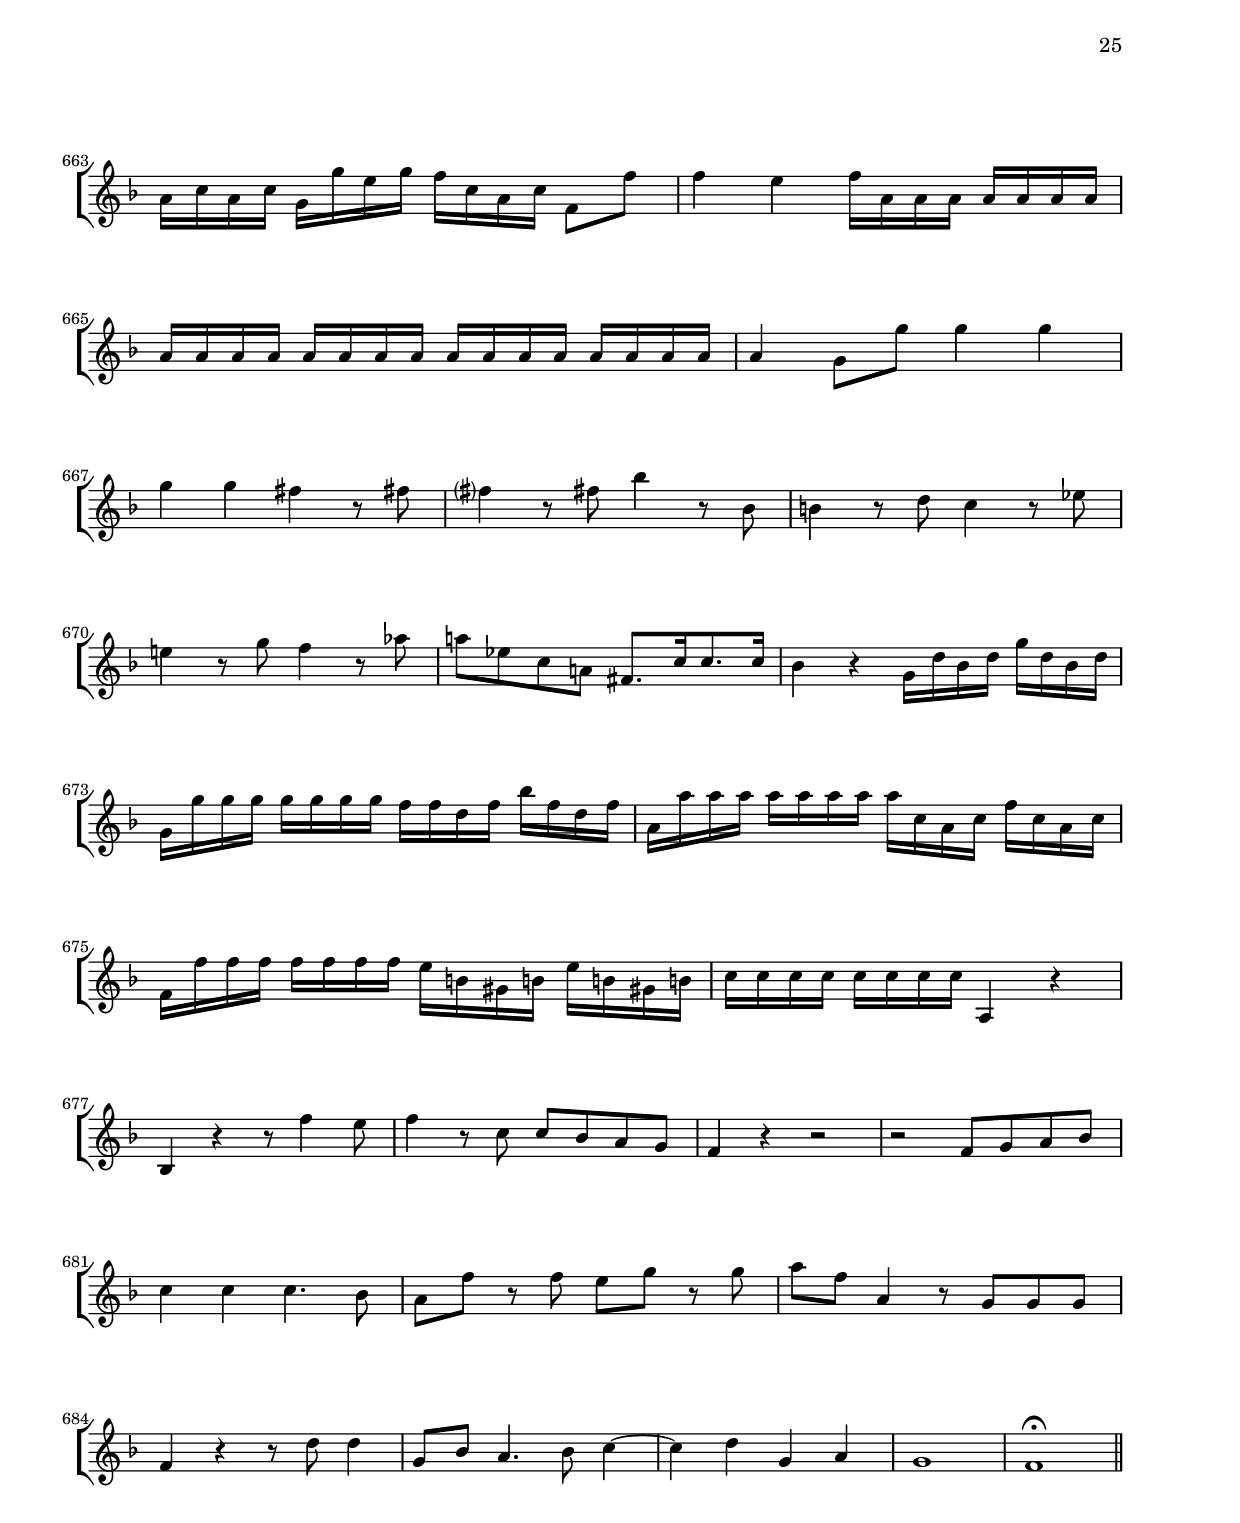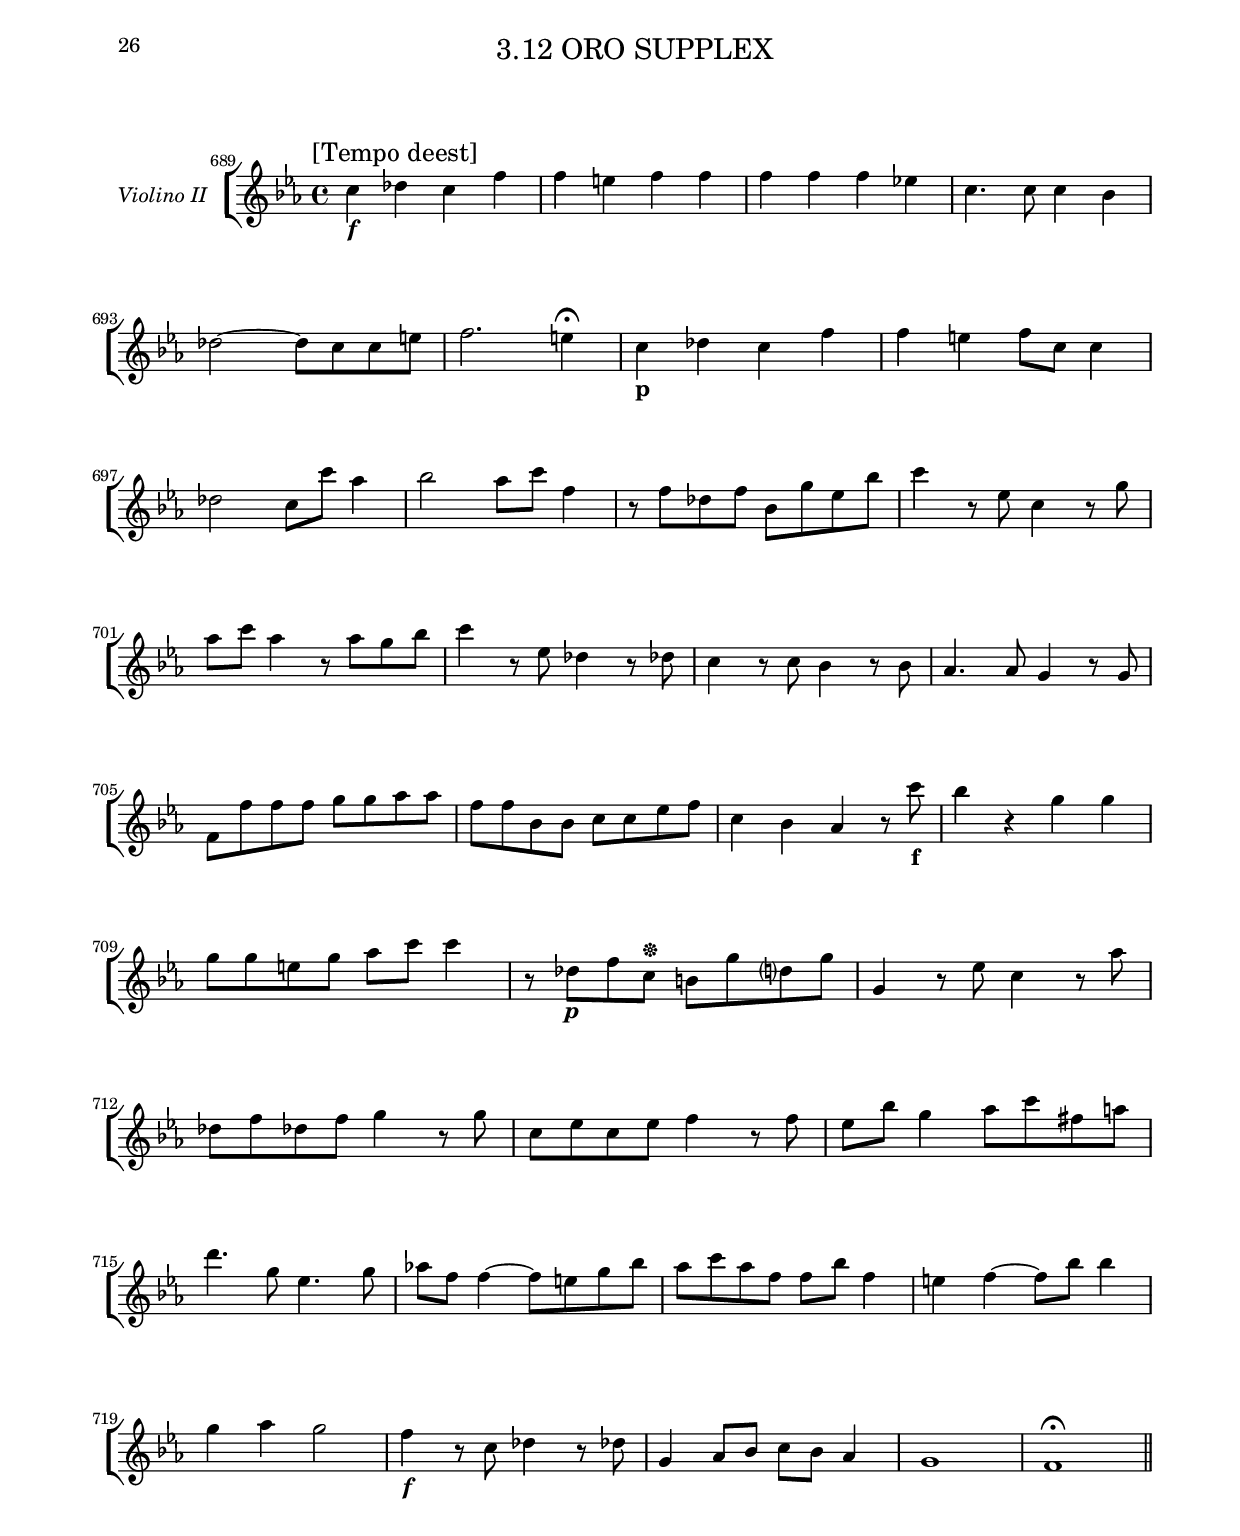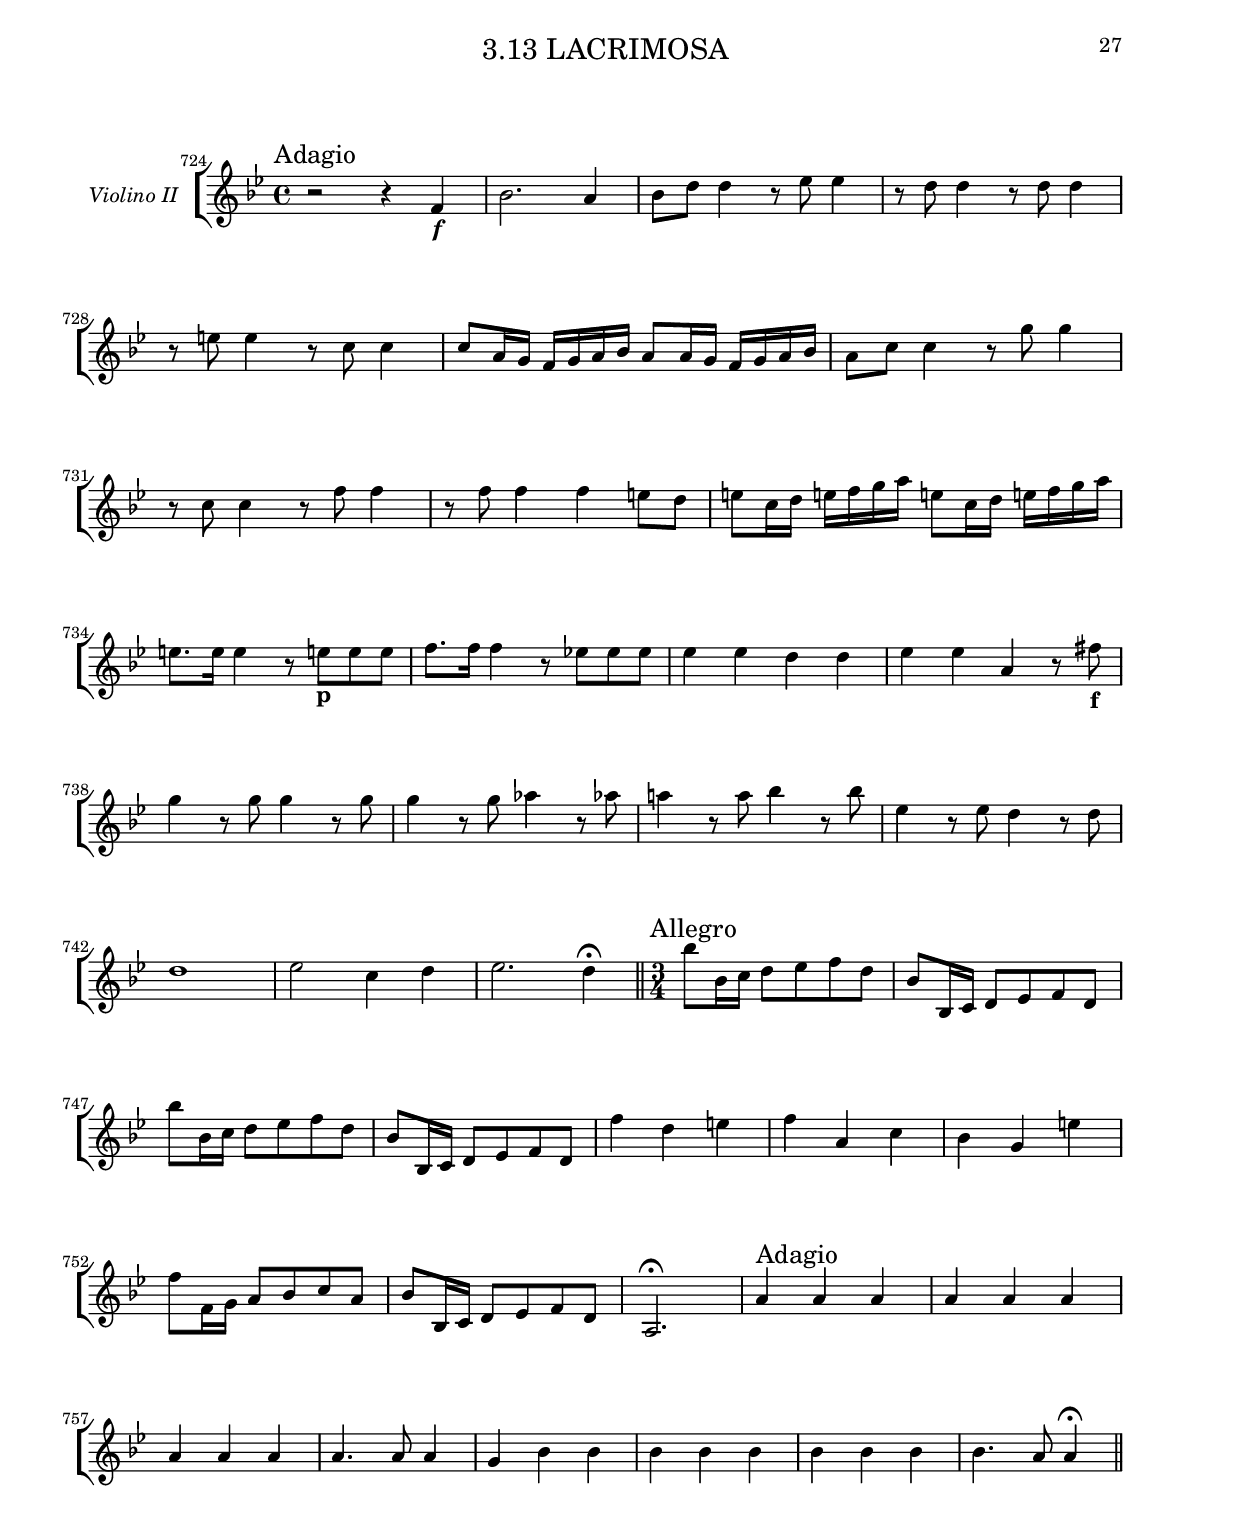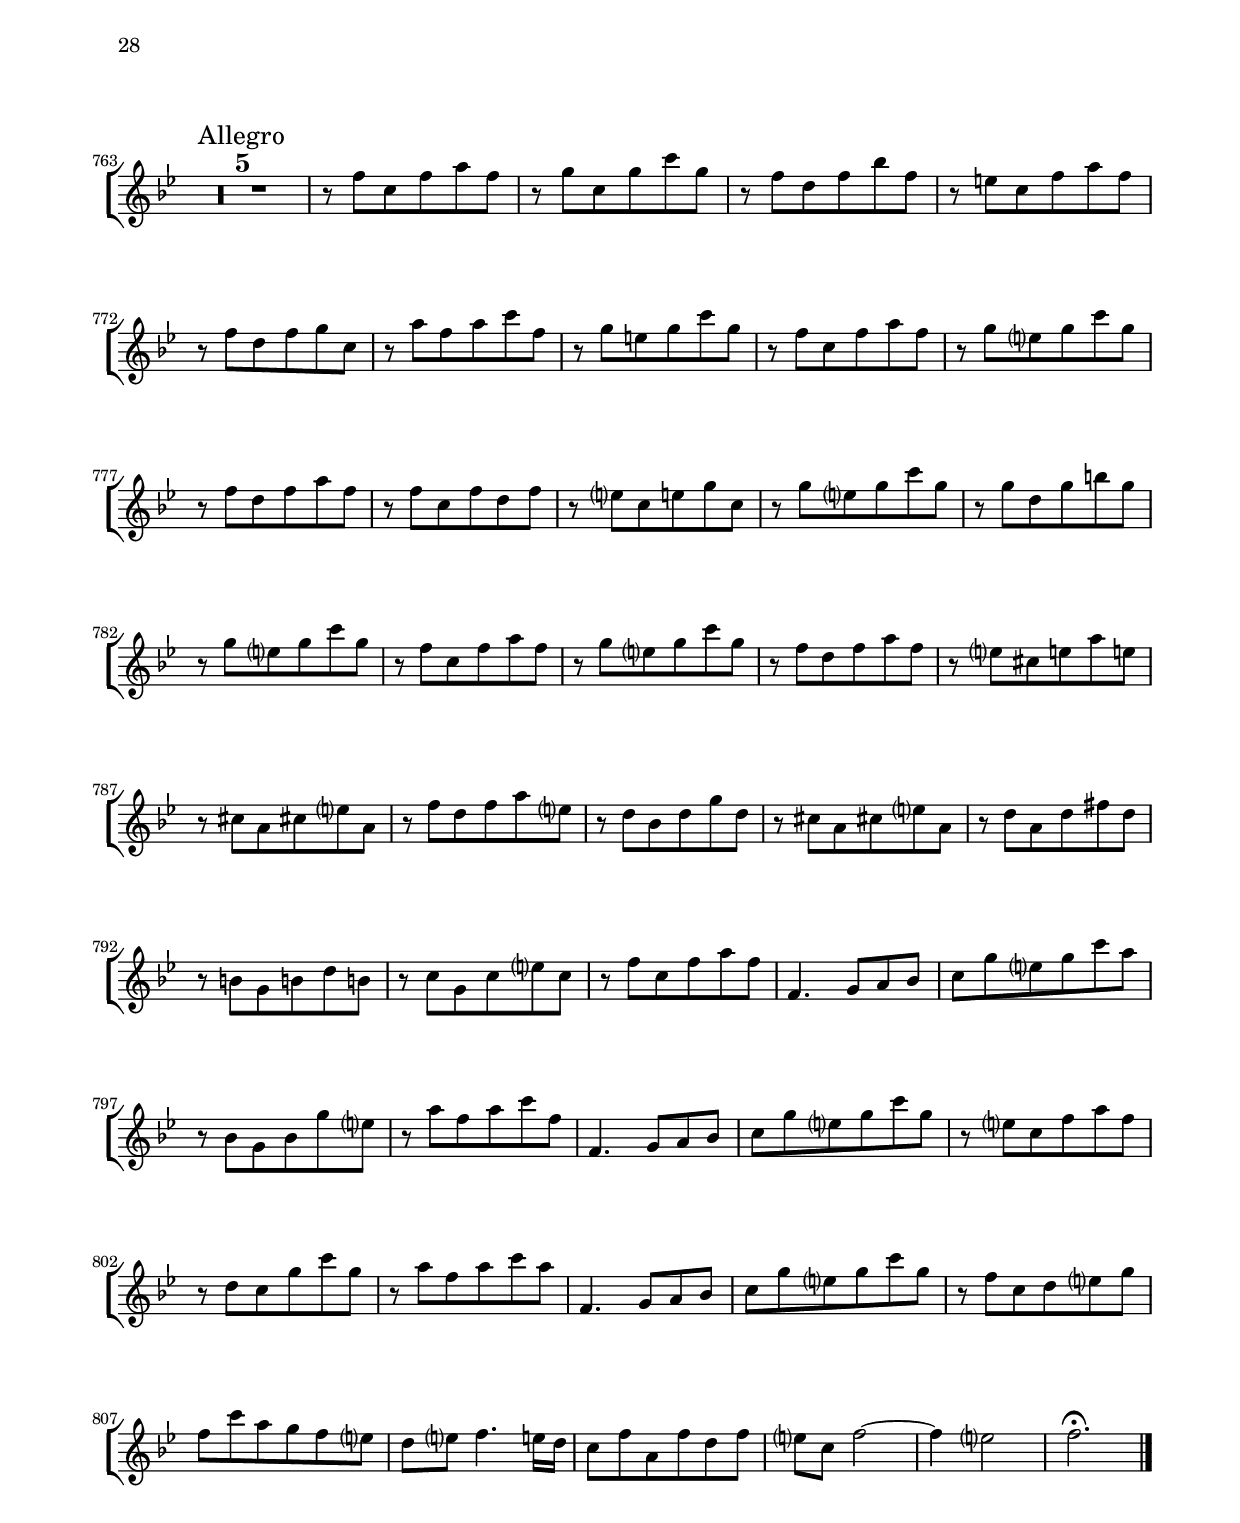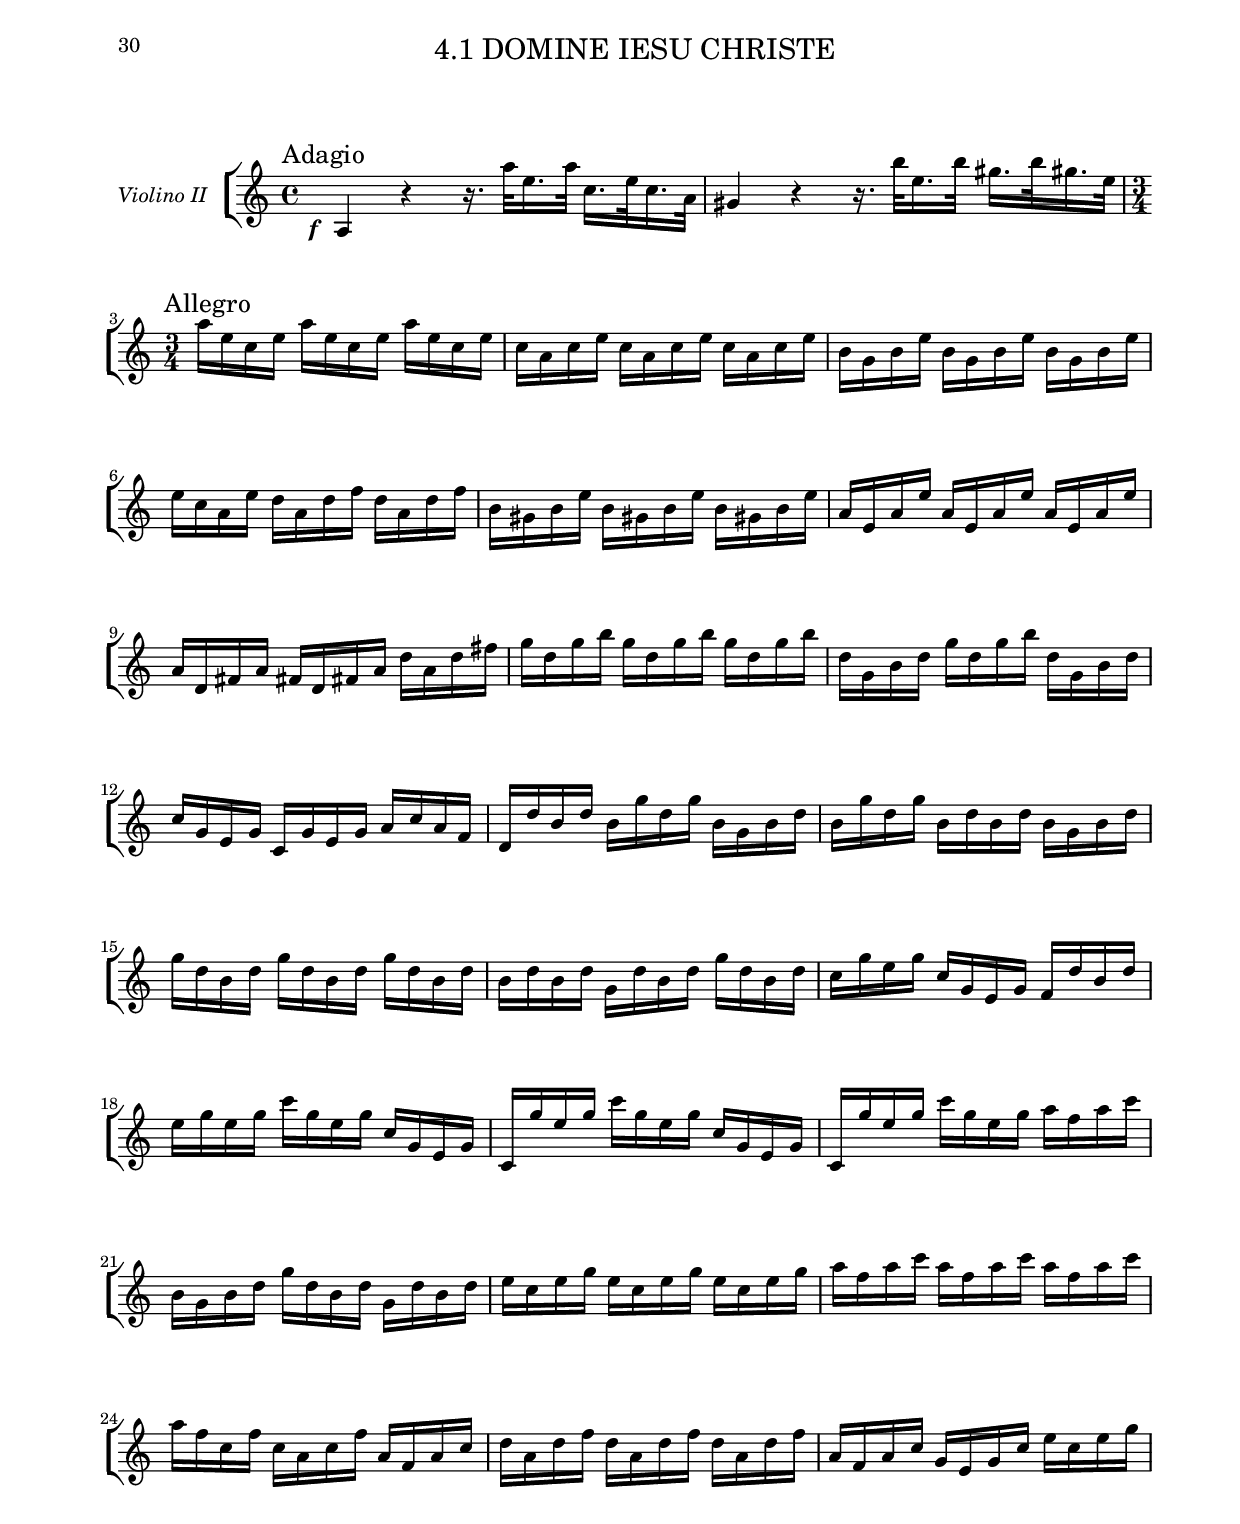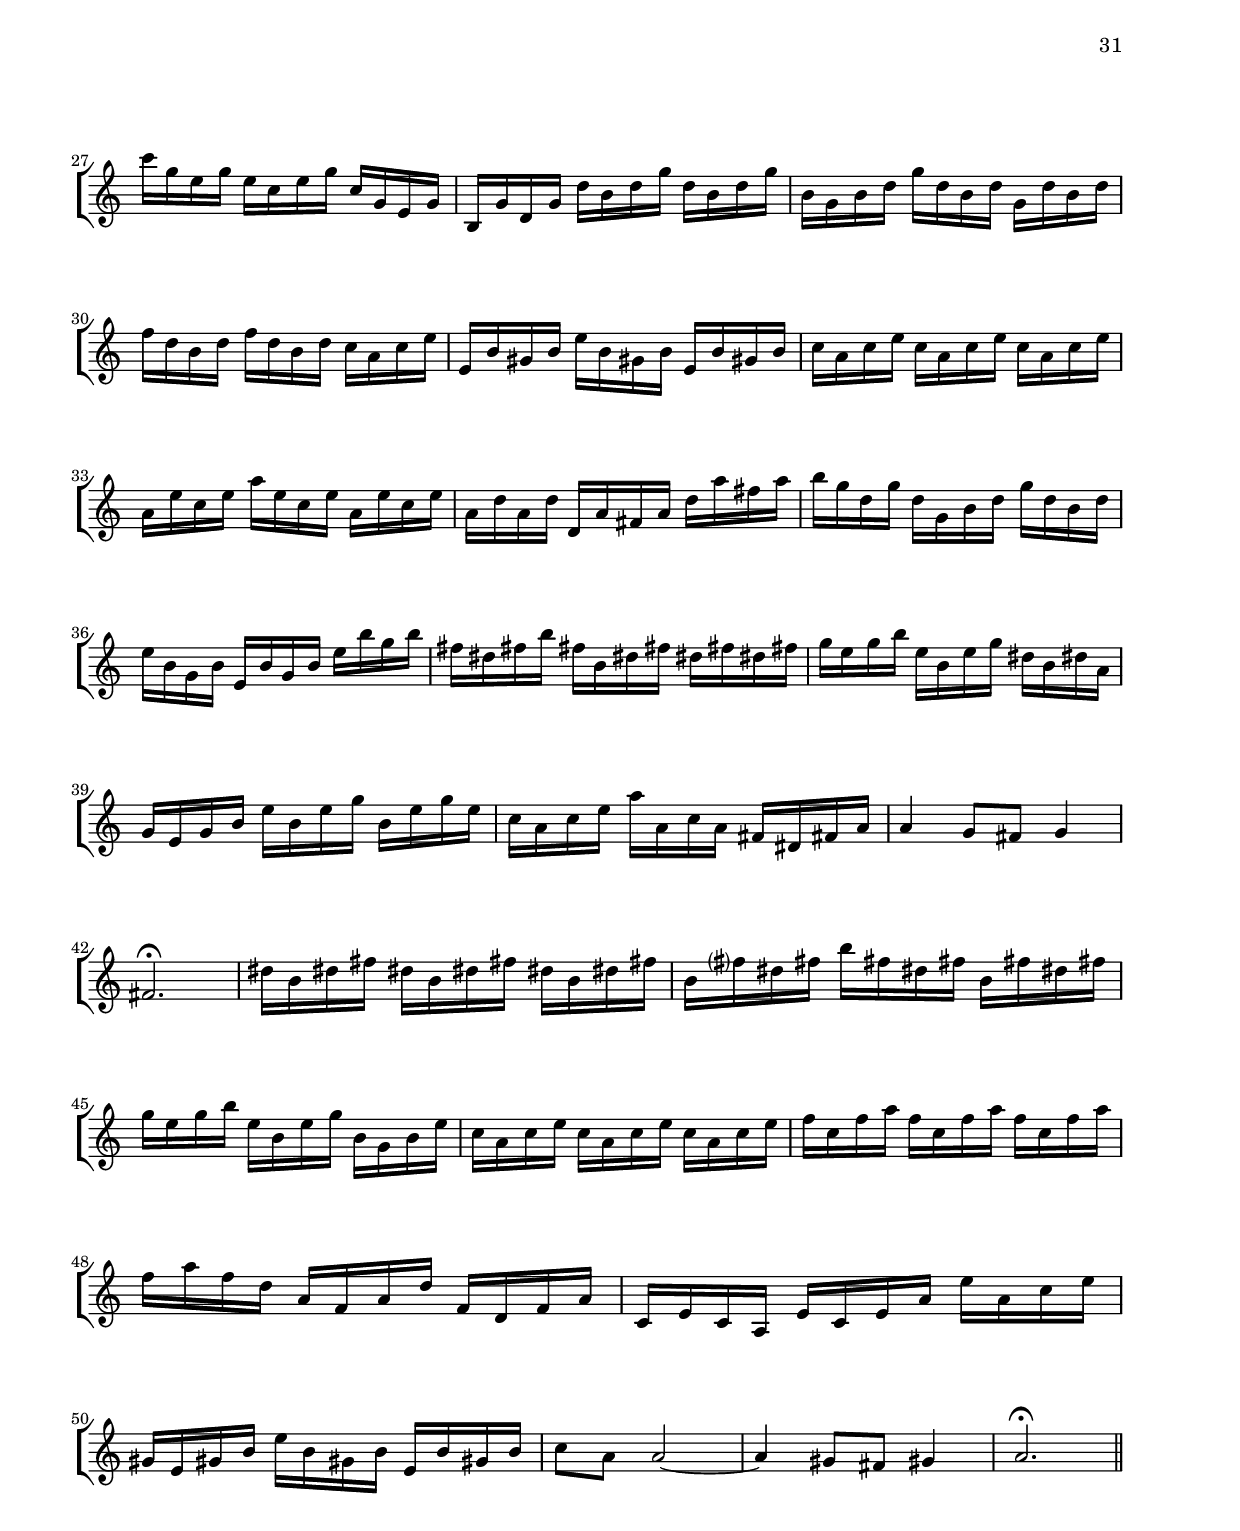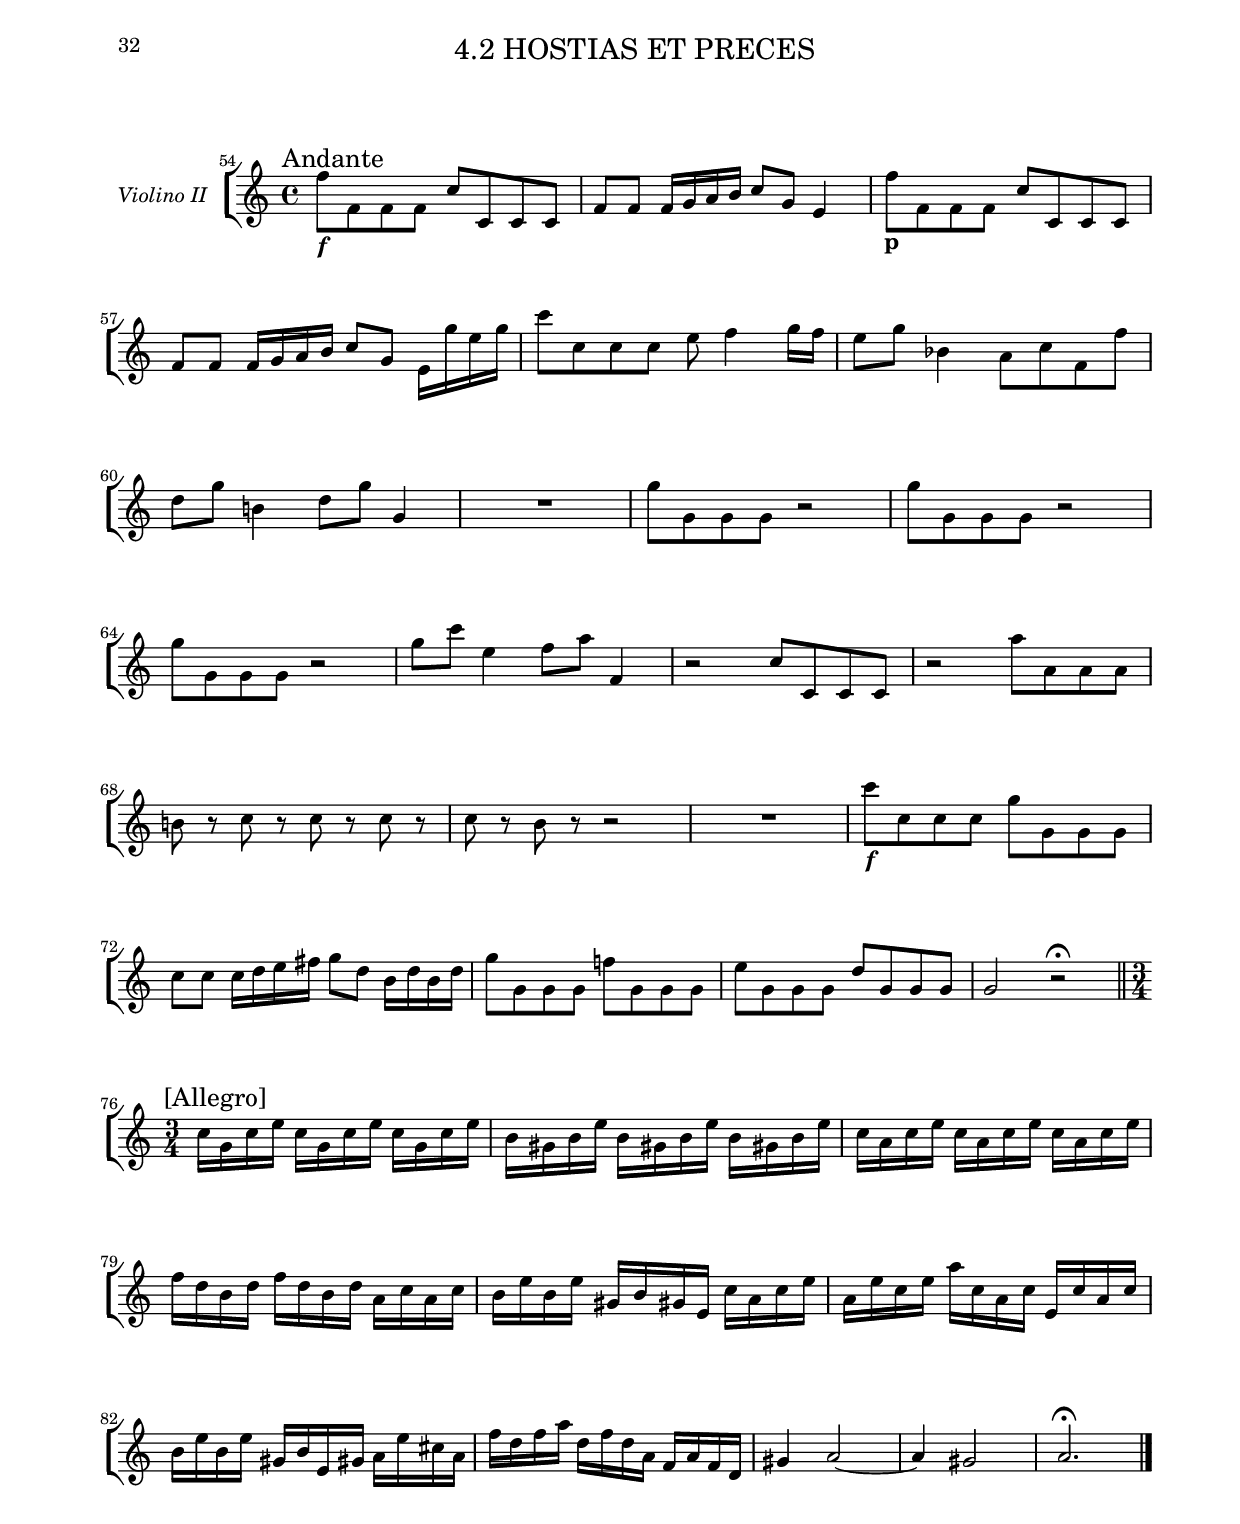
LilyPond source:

% (c) 2018 by Wolfgang Esser-Skala.
% This file is licensed under the Creative Commons Attribution-NonCommercial-ShareAlike 4.0 International License.
% To view a copy of this license, visit http://creativecommons.org/licenses/by-nc-sa/4.0/.

\version "2.18.0"

\include "../definitions.ly"

\paper {
	#(set-paper-size "a4" 'portrait)
	indent = 2\cm
	top-margin = 1.5\cm
	system-separator-markup = ##f
	system-system-spacing =
    #'((basic-distance . 17)
       (minimum-distance . 17)
       (padding . -100)
       (stretchability . 0))
	
	top-system-spacing =
    #'((basic-distance . 17)
       (minimum-distance . 17)
       (padding . -100)
       (stretchability . 0))
	
	top-markup-spacing =
    #'((basic-distance . 0)
       (minimum-distance . 0)
       (padding . -100)
       (stretchability . 0))
		
	markup-system-spacing =
    #'((basic-distance . 17)
       (minimum-distance . 17)
       (padding . -100)
       (stretchability . 0))
	
	last-bottom-spacing =
    #'((basic-distance . 0)
       (minimum-distance . 0)
       (padding . 0)
       (stretchability . 1.0e7))
	
	systems-per-page = #9
}

#(set-global-staff-size 17.82)


\book {
	\bookpart {
		\paper { evenHeaderMarkup = {} oddHeaderMarkup = {} }
		\partTitle "1" "I N T R O I T U S"
	}
	\bookpart {
		\header {
			movement = "1.1 REQUIEM"
		}
		\score {
			<<
				\new StaffGroup <<
					\new Staff {
						\set Staff.instrumentName = "Violino II"
						\IntroitusViolinoII
					}
				>>
			>>
		}
	}
	\bookpart {
		\paper { evenHeaderMarkup = {} oddHeaderMarkup = {} }
		\partTitle "2" "K Y R I E"
	}
	\bookpart {
		\header {
			movement = "2.1 KYRIE"
		}
		\score {
			<<
				\new StaffGroup <<
					\new Staff {
						\set Staff.instrumentName = "Violino II"
						\KyrieViolinoII
					}
				>>
			>>
		}
	}
	\bookpart {
		\header {
			movement = "2.2 CHRISTE"
		}
		\score {
			<<
				\new StaffGroup <<
					\new Staff {
						\set Staff.instrumentName = "Violino II"
						\ChristeViolinoII
					}
				>>
			>>
		}
	}
	\bookpart {
		\header {
			movement = "2.3 KYRIE II"
		}
		\score {
			<<
				\new StaffGroup <<
					\new Staff {
						\set Staff.instrumentName = "Violino II"
						\KyrieIIViolinoII
					}
				>>
			>>
		}
	}
	\bookpart {
		\paper { evenHeaderMarkup = {} oddHeaderMarkup = {} }
		\partTitle "3" "S E Q U E N T I A"
	}
	\bookpart {
		\header {
			movement = "3.1 DIES IRAE"
		}
		\score {
			<<
				\new StaffGroup <<
					\new Staff {
						\set Staff.instrumentName = "Violino II"
						\DiesIraeViolinoII
					}
				>>
			>>
		}
	}
	\bookpart {
		\header {
			movement = "3.2 QUANTUS TREMOR"
		}
		\score {
			<<
				\new StaffGroup <<
					\new Staff {
						\set Staff.instrumentName = "Violino II"
						\QuantusTremorViolinoII
					}
				>>
			>>
		}
	}
	\bookpart {
		\header {
			movement = "3.3 TUBA MIRUM"
		}
		\score {
			<<
				\new StaffGroup <<
					\new Staff {
						\set Staff.instrumentName = "Violino II"
						\TubaMirumViolinoII
					}
				>>
			>>
		}
	}
	\bookpart {
		\header {
			movement = "3.4 MORS STUPEBIT"
		}
		\score {
			<<
				\new StaffGroup <<
					\new Staff {
						\set Staff.instrumentName = "Violino II"
						\MorsStupebitViolinoII
					}
				>>
			>>
		}
	}
	\bookpart {
		\header {
			movement = "3.5 LIBER SCRIPTUS"
		}
		\score {
			<<
				\new StaffGroup <<
					\new Staff {
						\set Staff.instrumentName = "Violino II"
						\LiberScriptusViolinoII
					}
				>>
			>>
		}
	}
	\bookpart {
		\header {
			movement = "3.6 IUDEX ERGO – QUID SUM MISER"
		}
		\score {
			<<
				\new StaffGroup <<
					\new Staff {
						\set Staff.instrumentName = "Violino II"
						\IudexErgoViolinoII
					}
				>>
			>>
		}
	}
	\bookpart {
		\header {
			movement = "3.7 REX TREMENDAE – RECORDARE"
		}
		\score {
			<<
				\new StaffGroup <<
					\new Staff {
						\set Staff.instrumentName = "Violino II"
						\RexTremendaeViolinoII
					}
				>>
			>>
		}
	}
	\bookpart {
		\header {
			movement = "3.8 QUAERENS ME – IUSTE IUDEX"
		}
		\score {
			<<
				\new StaffGroup <<
					\new Staff {
						\set Staff.instrumentName = "Violino II"
						\QuaerensMeViolinoII
					}
				>>
			>>
		}
	}
	\bookpart {
		\header {
			movement = "3.9 INGEMISCO"
		}
		\score {
			<<
				\new StaffGroup <<
					\new Staff {
						\set Staff.instrumentName = "Violino II"
						\IngemiscoViolinoII
					}
				>>
			>>
		}
	}
	\bookpart {
		\header {
			movement = "3.10 QUI MARIAM – PRECES MEAE"
		}
		\score {
			<<
				\new StaffGroup <<
					\new Staff {
						\set Staff.instrumentName = "Violino II"
						\QuiMariamViolinoII
					}
				>>
			>>
		}
	}
	\bookpart {
		\header {
			movement = "3.11 INTER OVES – CONFUTATIS"
		}
		\score {
			<<
				\new StaffGroup <<
					\new Staff {
						\set Staff.instrumentName = "Violino II"
						\InterOvesViolinoII
					}
				>>
			>>
		}
	}
	\bookpart {
		\header {
			movement = "3.12 ORO SUPPLEX"
		}
		\score {
			<<
				\new StaffGroup <<
					\new Staff {
						\set Staff.instrumentName = "Violino II"
						\OroSupplexViolinoII
					}
				>>
			>>
		}
	}
	\bookpart {
		\header {
			movement = "3.13 LACRIMOSA"
		}
		\score {
			<<
				\new StaffGroup <<
					\new Staff {
						\set Staff.instrumentName = "Violino II"
						\LacrimosaViolinoII
					}
				>>
			>>
		}
	}
	\bookpart {
		\paper { evenHeaderMarkup = {} oddHeaderMarkup = {} }
		\partTitle "4" "O F F E R T O R I U M"
	}
	\bookpart {
		\header {
			movement = "4.1 DOMINE IESU CHRISTE"
		}
		\score {
			<<
				\new StaffGroup <<
					\new Staff {
						\set Staff.instrumentName = "Violino II"
						\DomineIesuViolinoII
					}
				>>
			>>
		}
	}
	\bookpart {
		\header {
			movement = "4.2 HOSTIAS ET PRECES"
		}
		\score {
			<<
				\new StaffGroup <<
					\new Staff {
						\set Staff.instrumentName = "Violino II"
						\HostiasViolinoII
					}
				>>
			>>
		}
	}
}